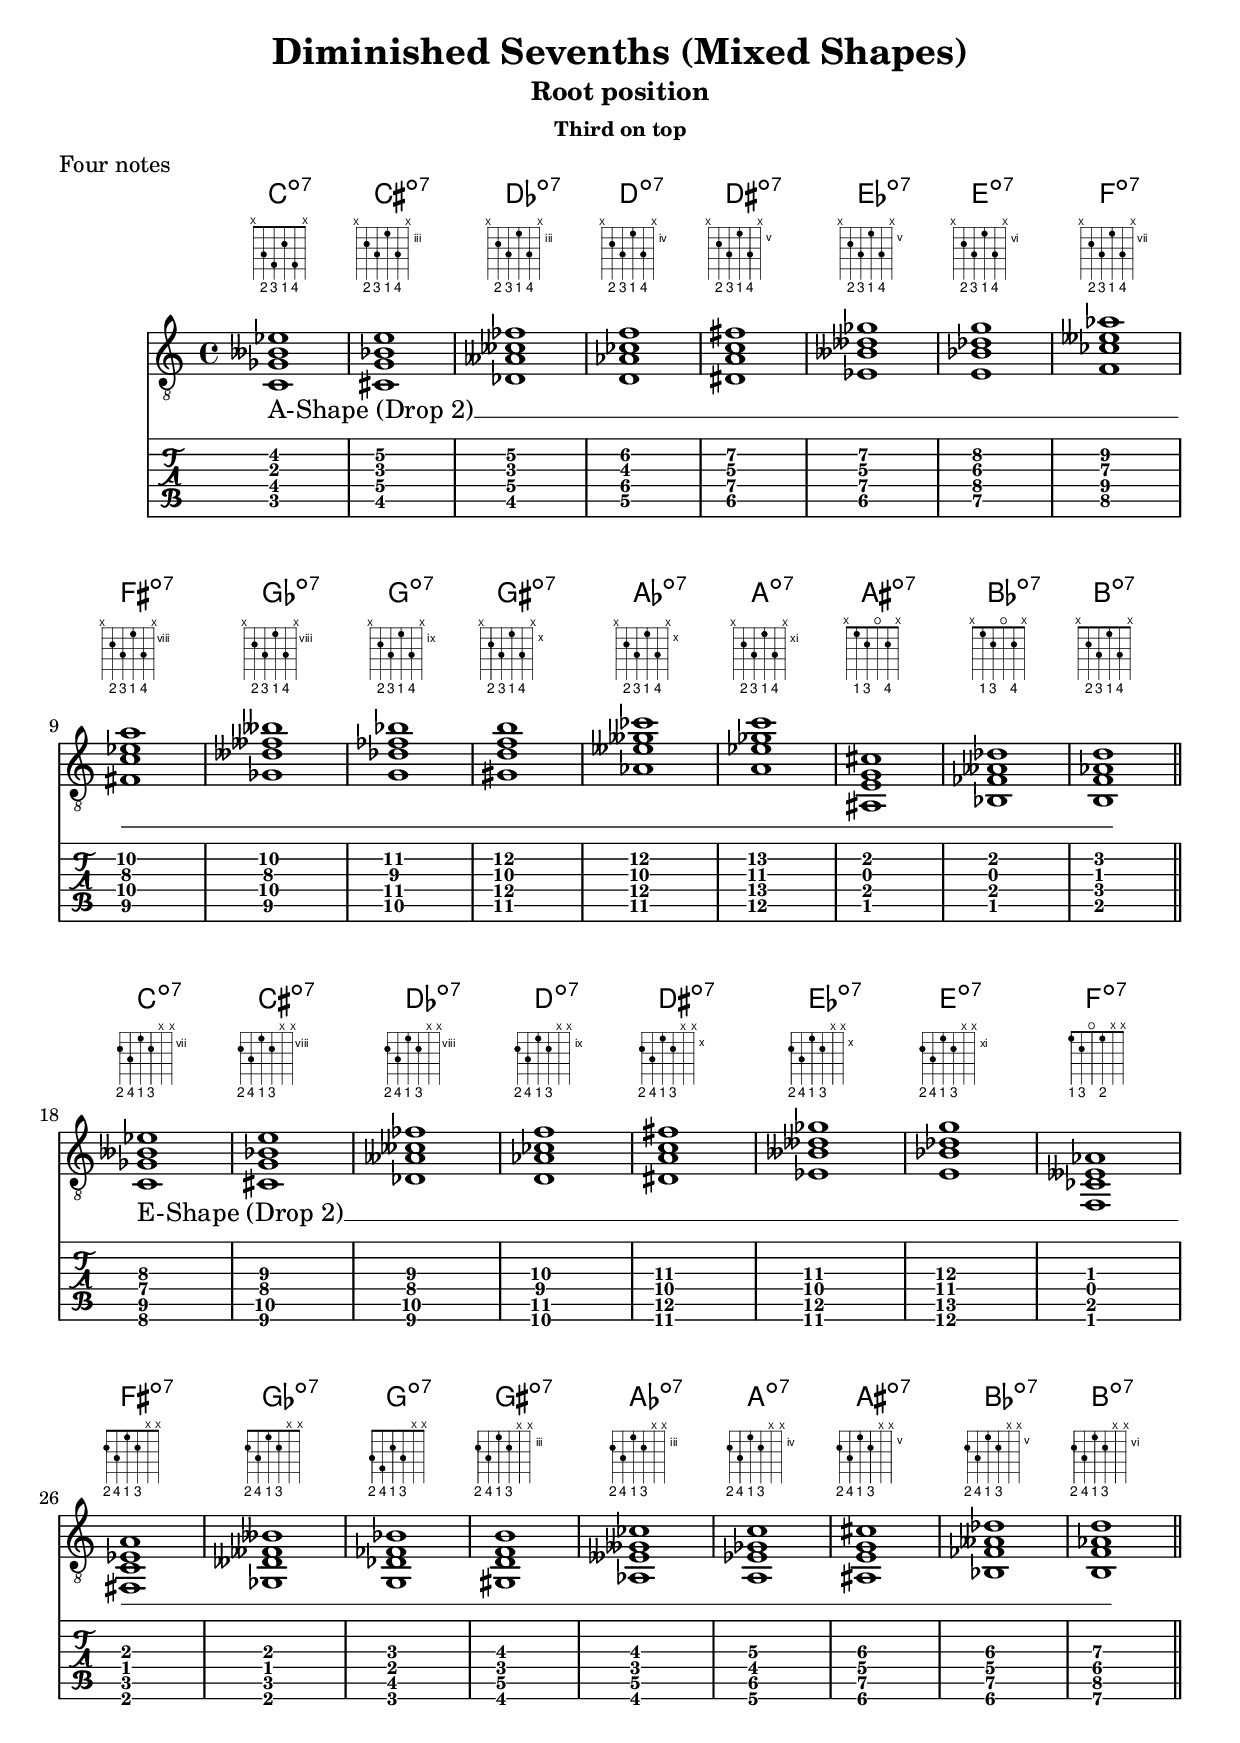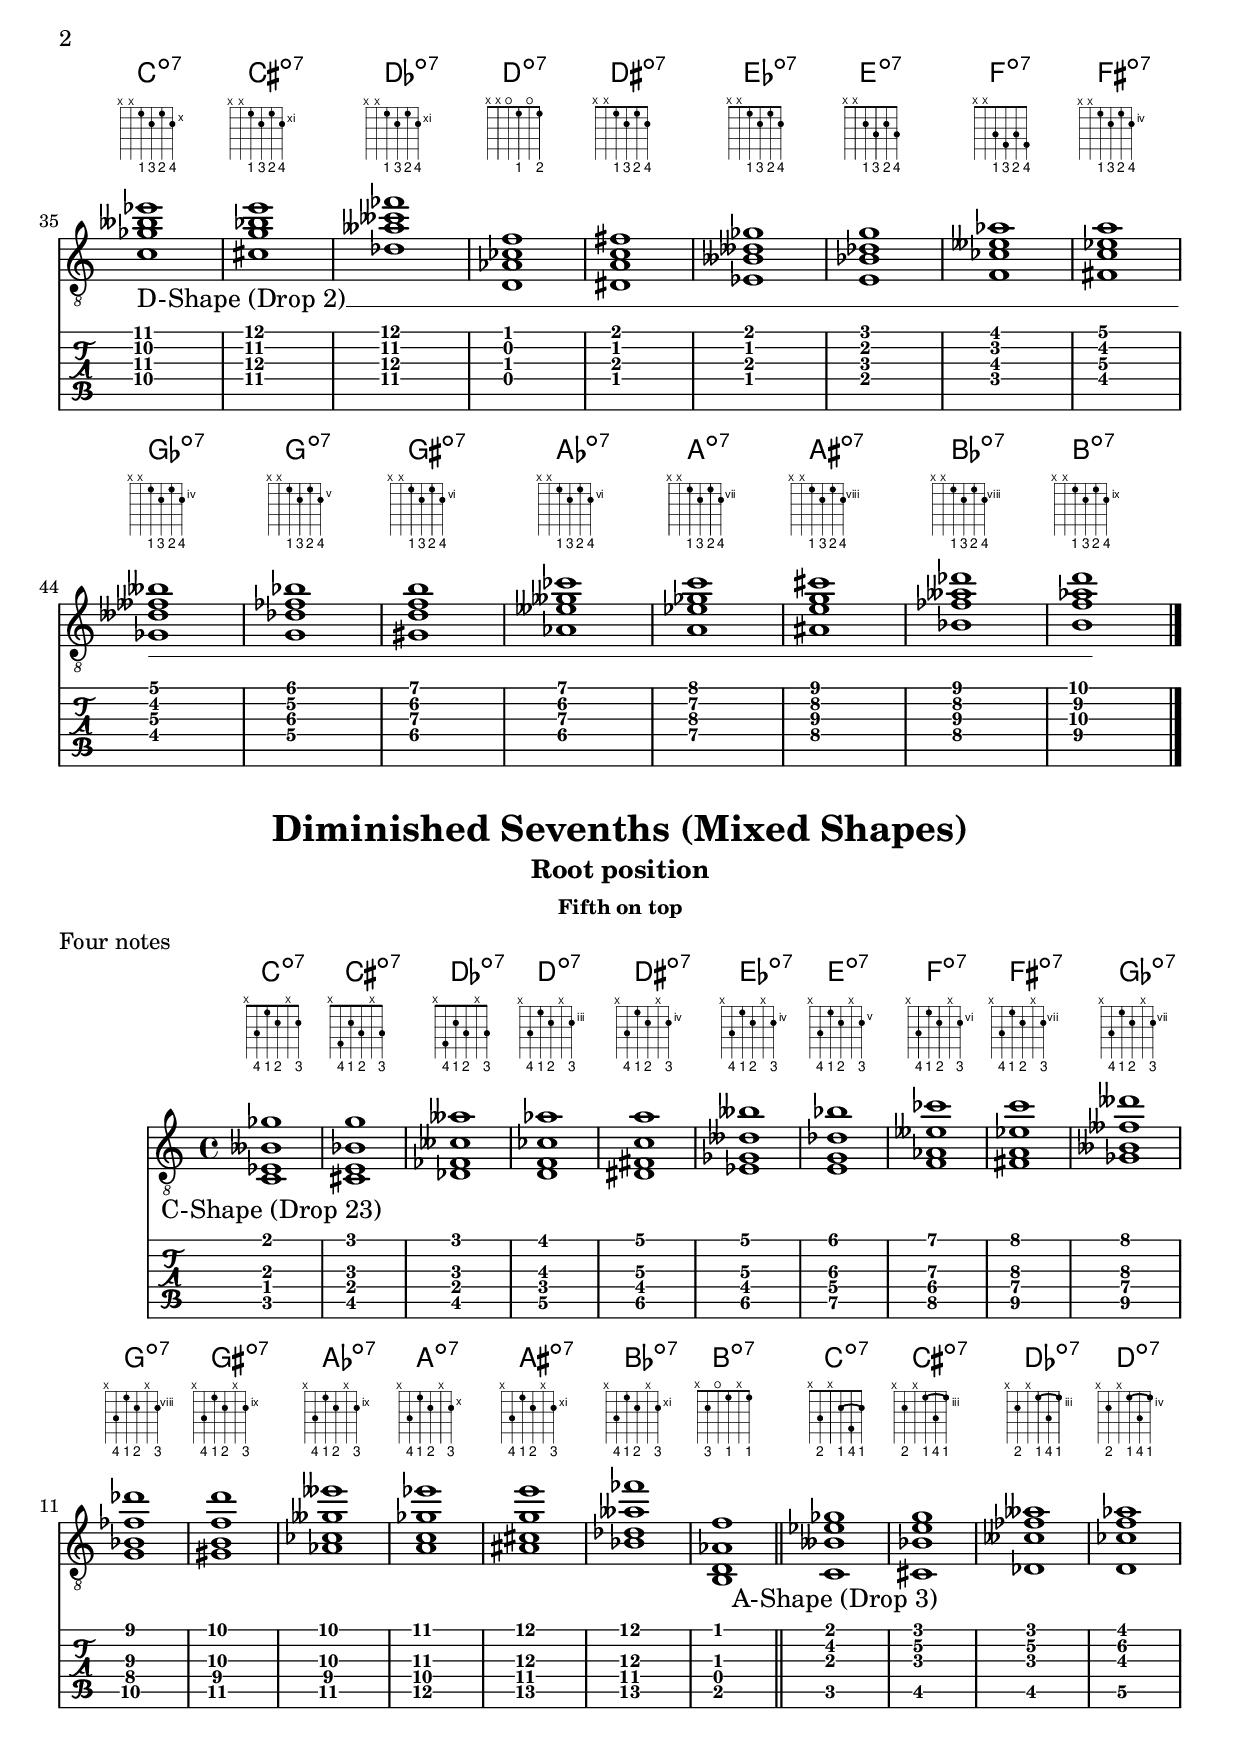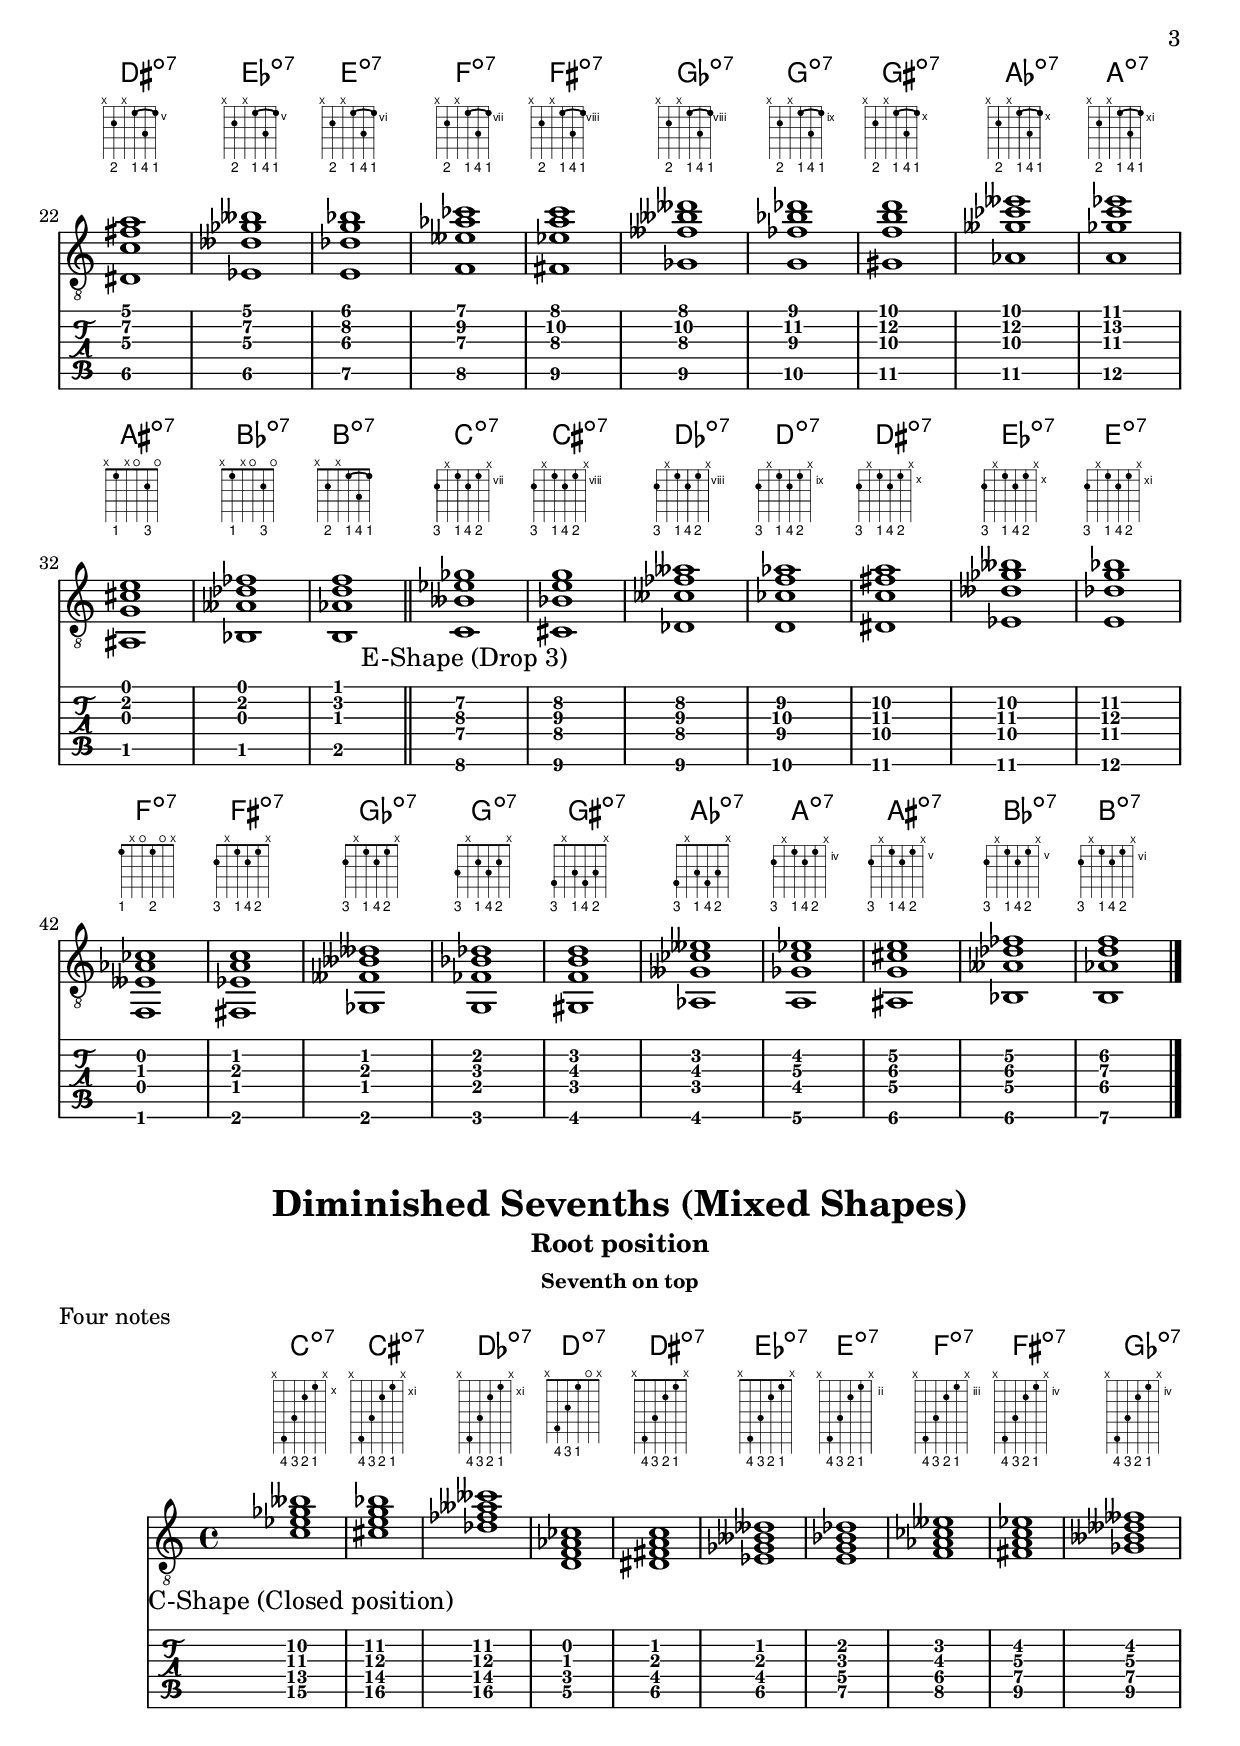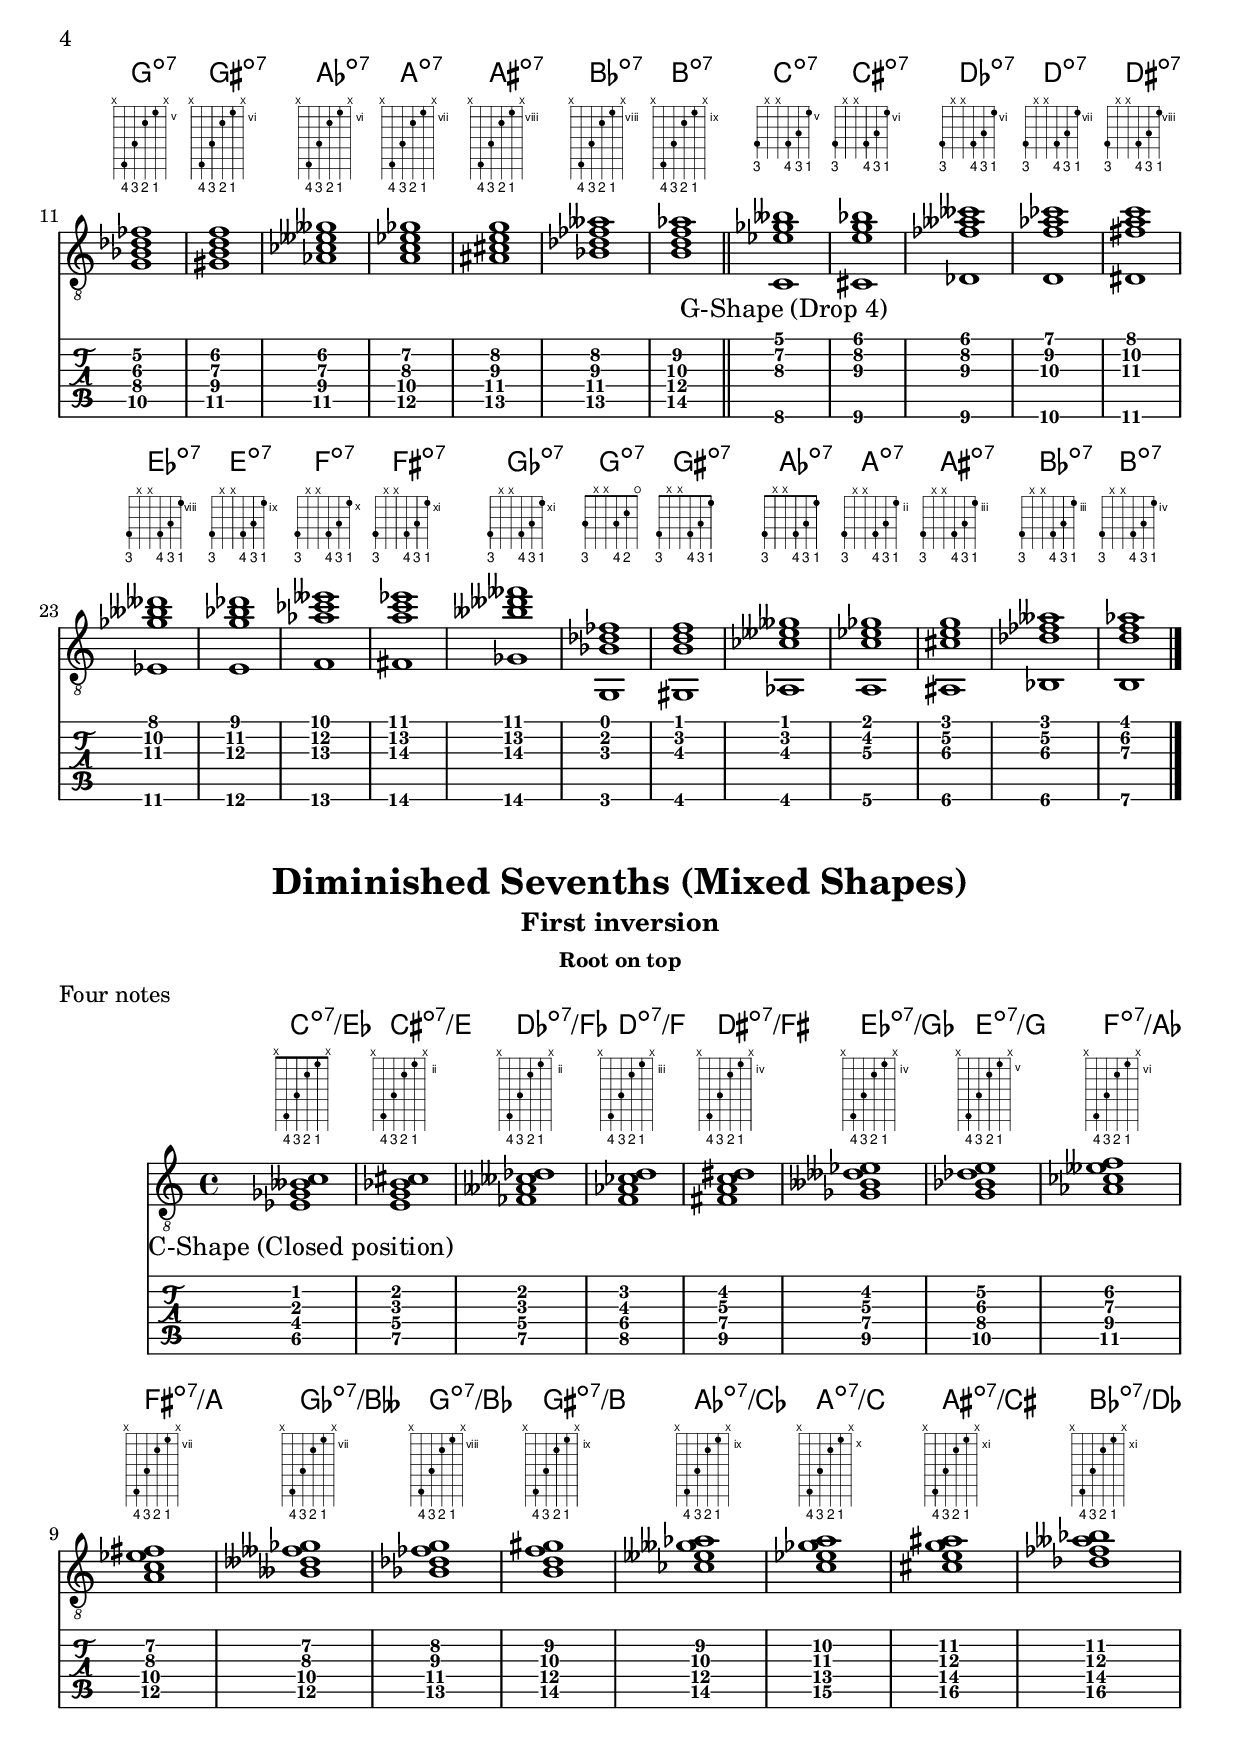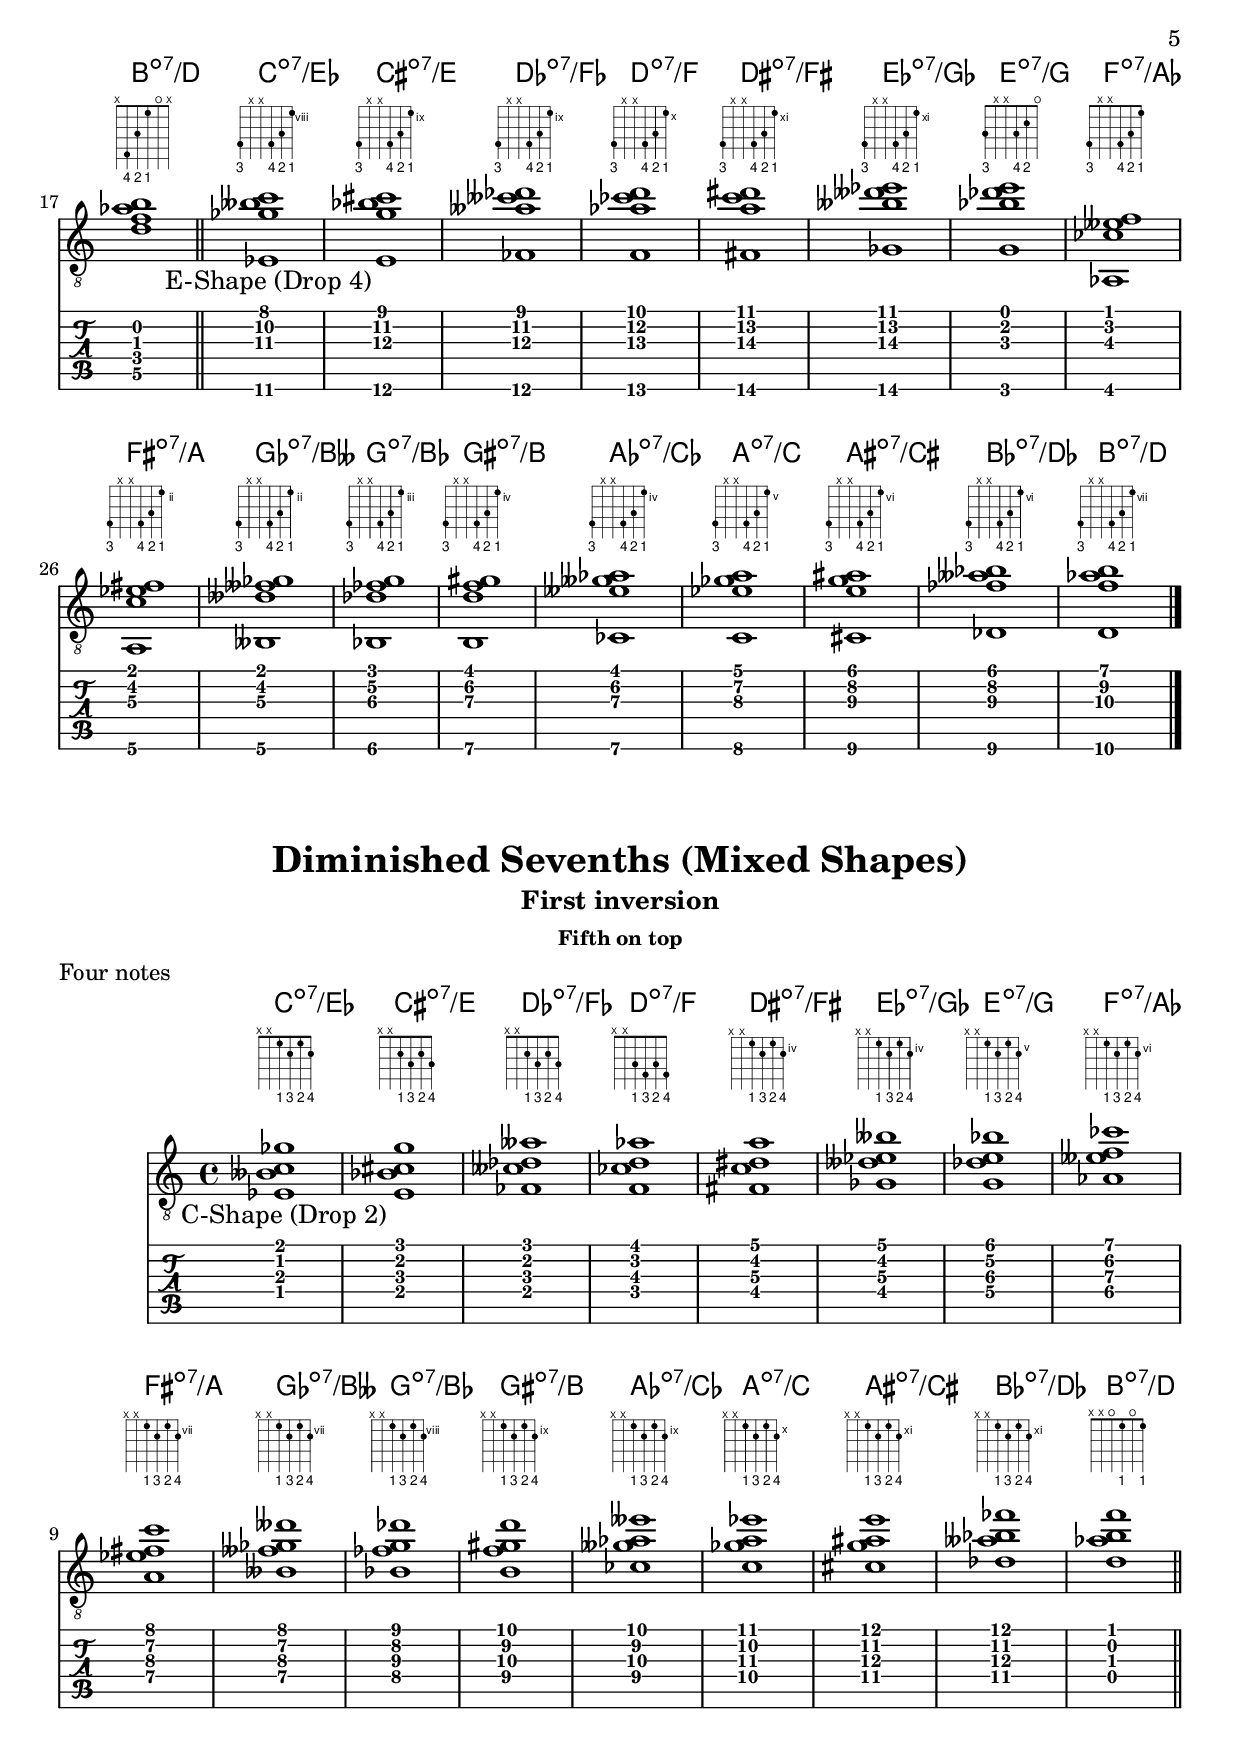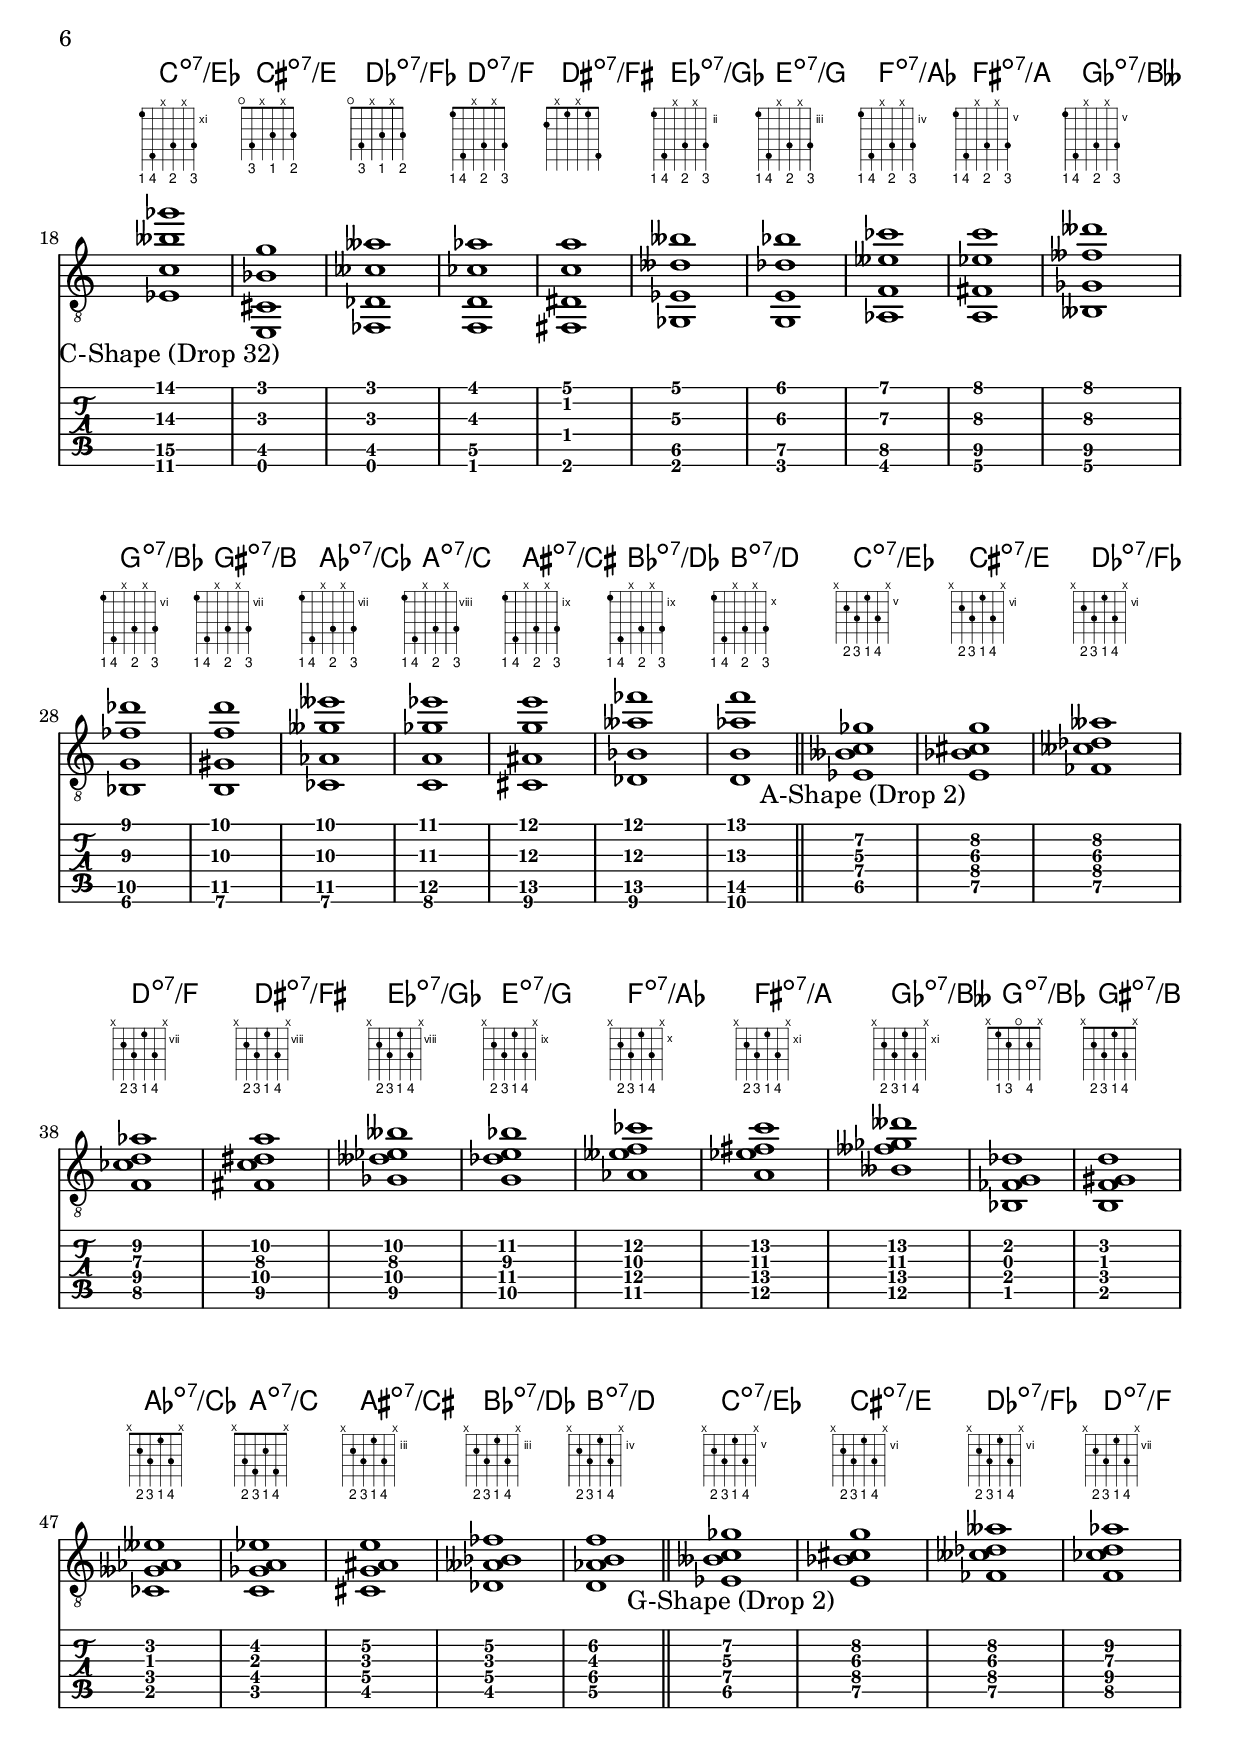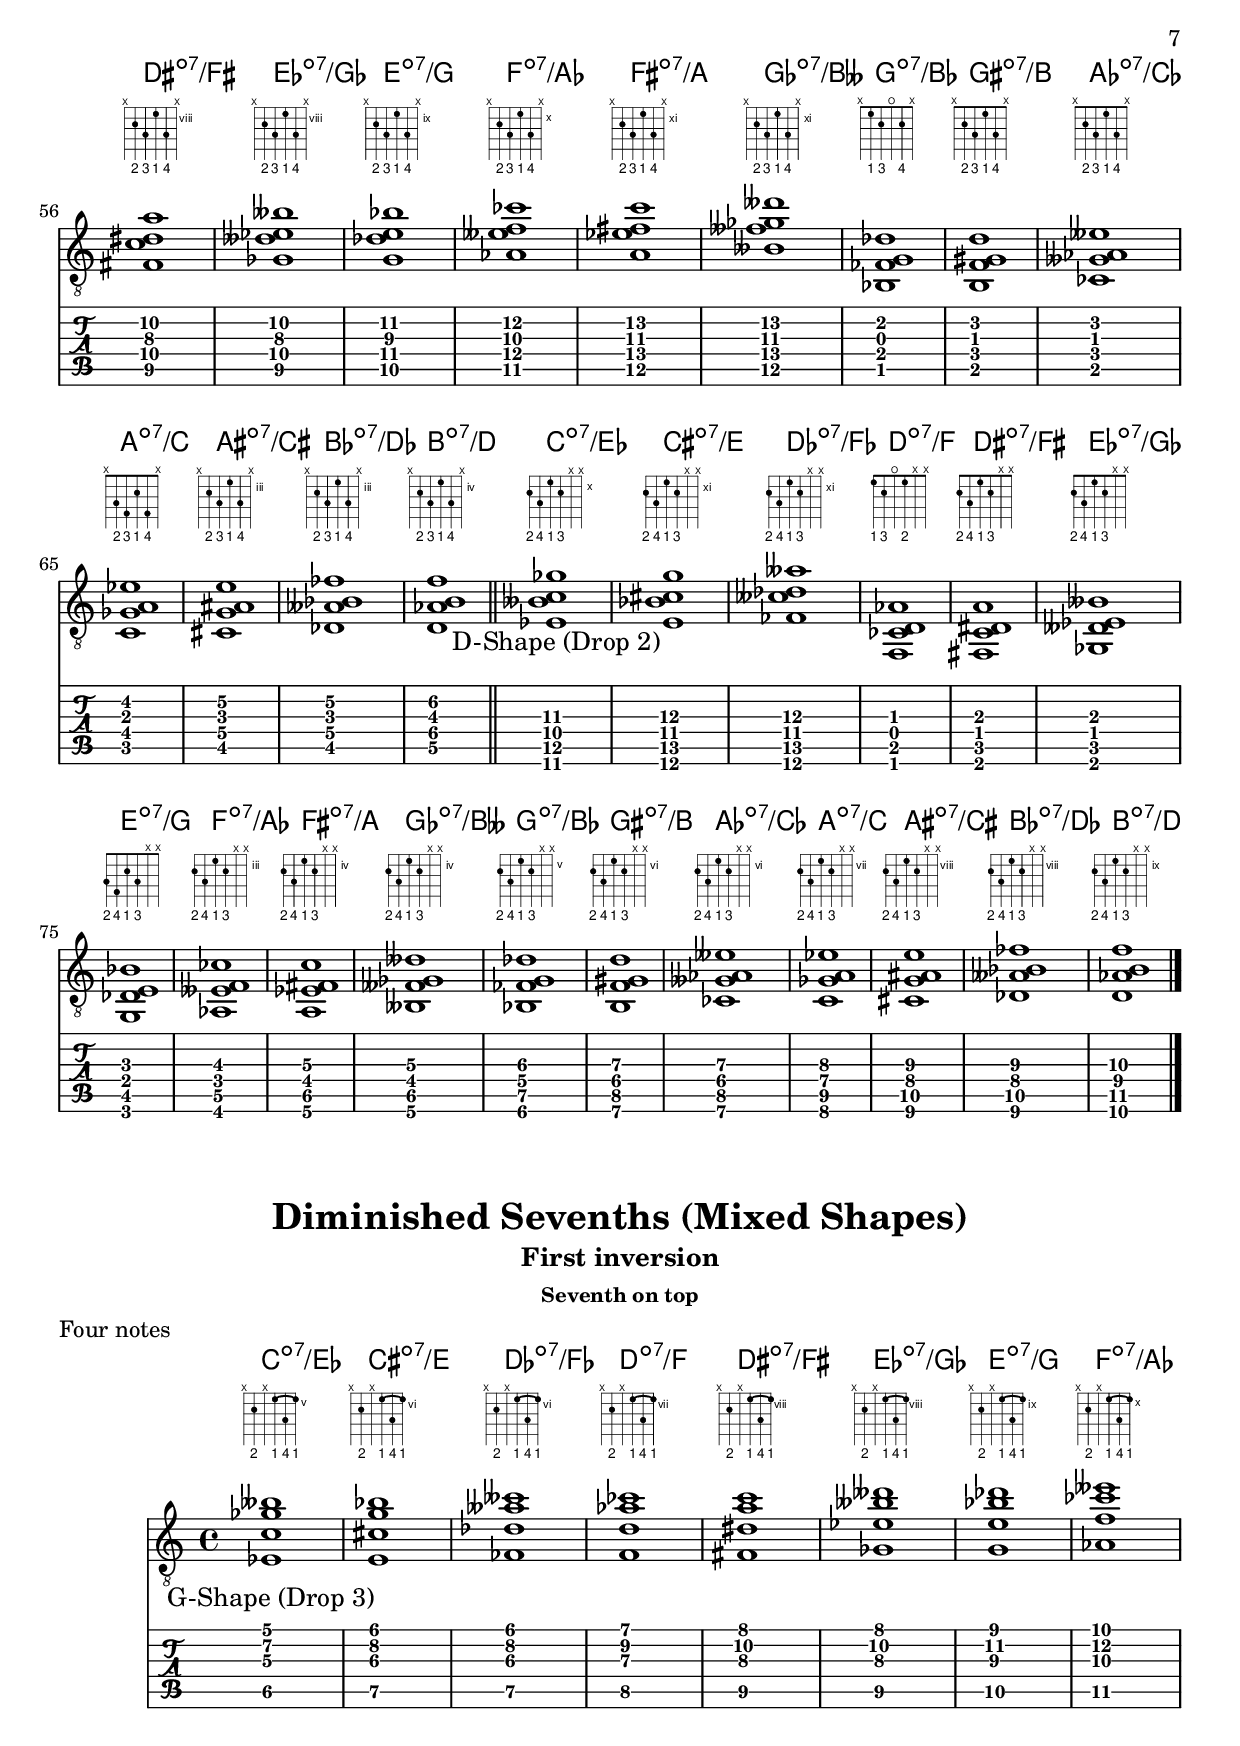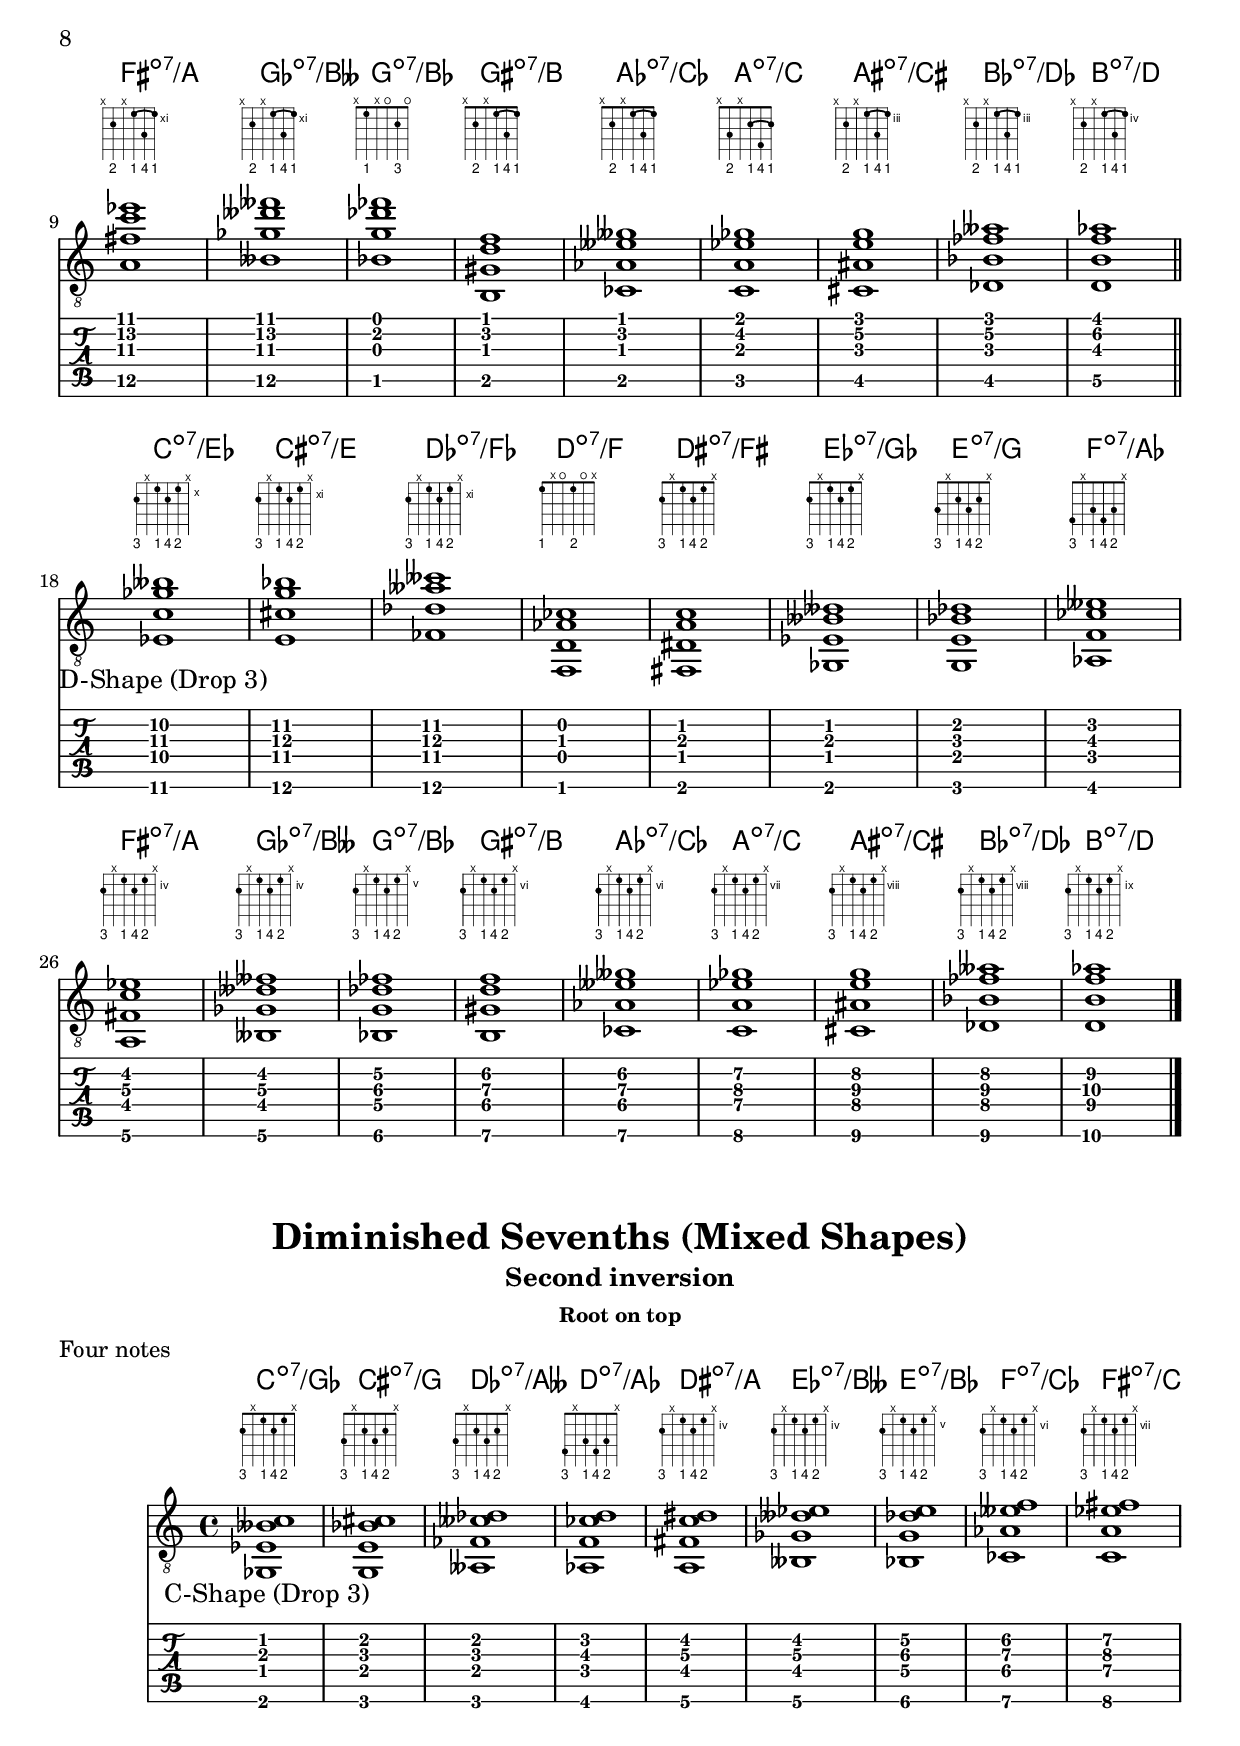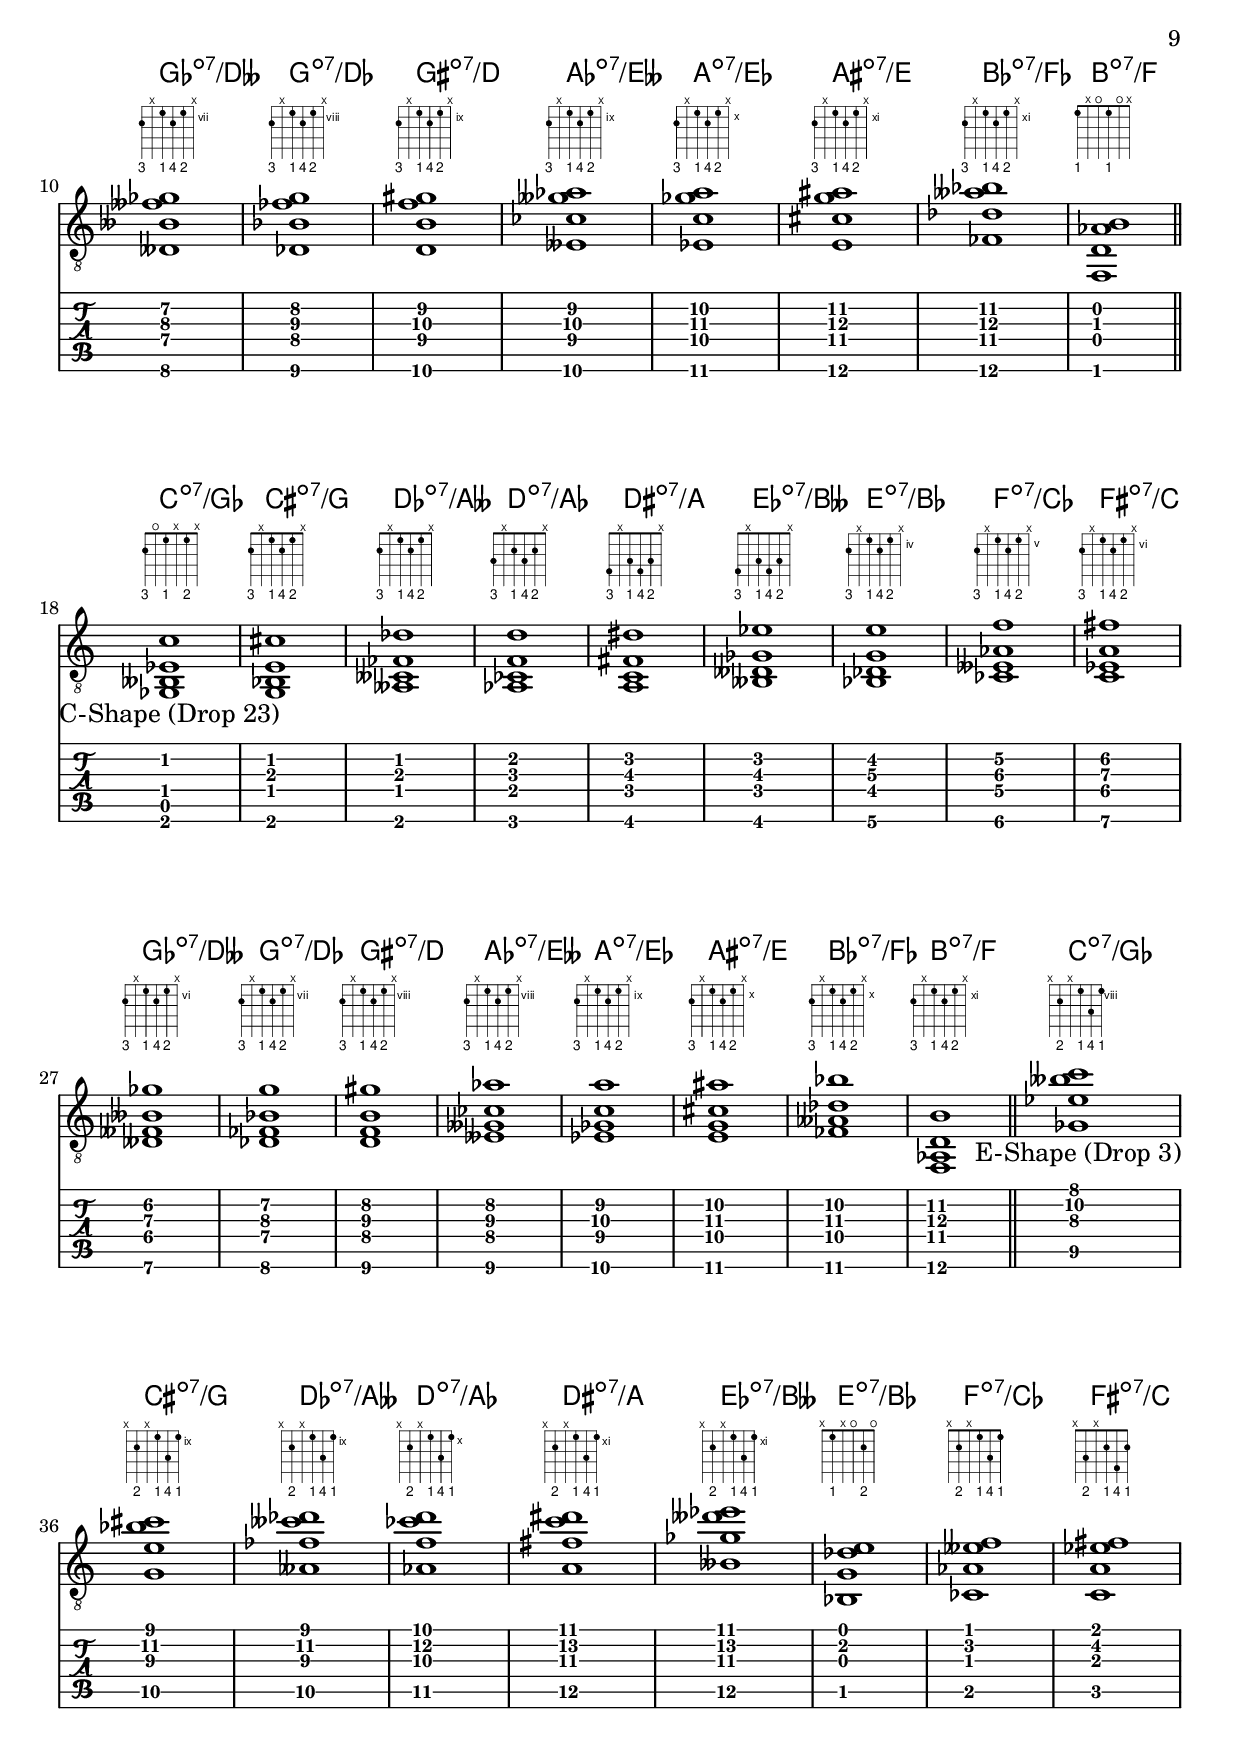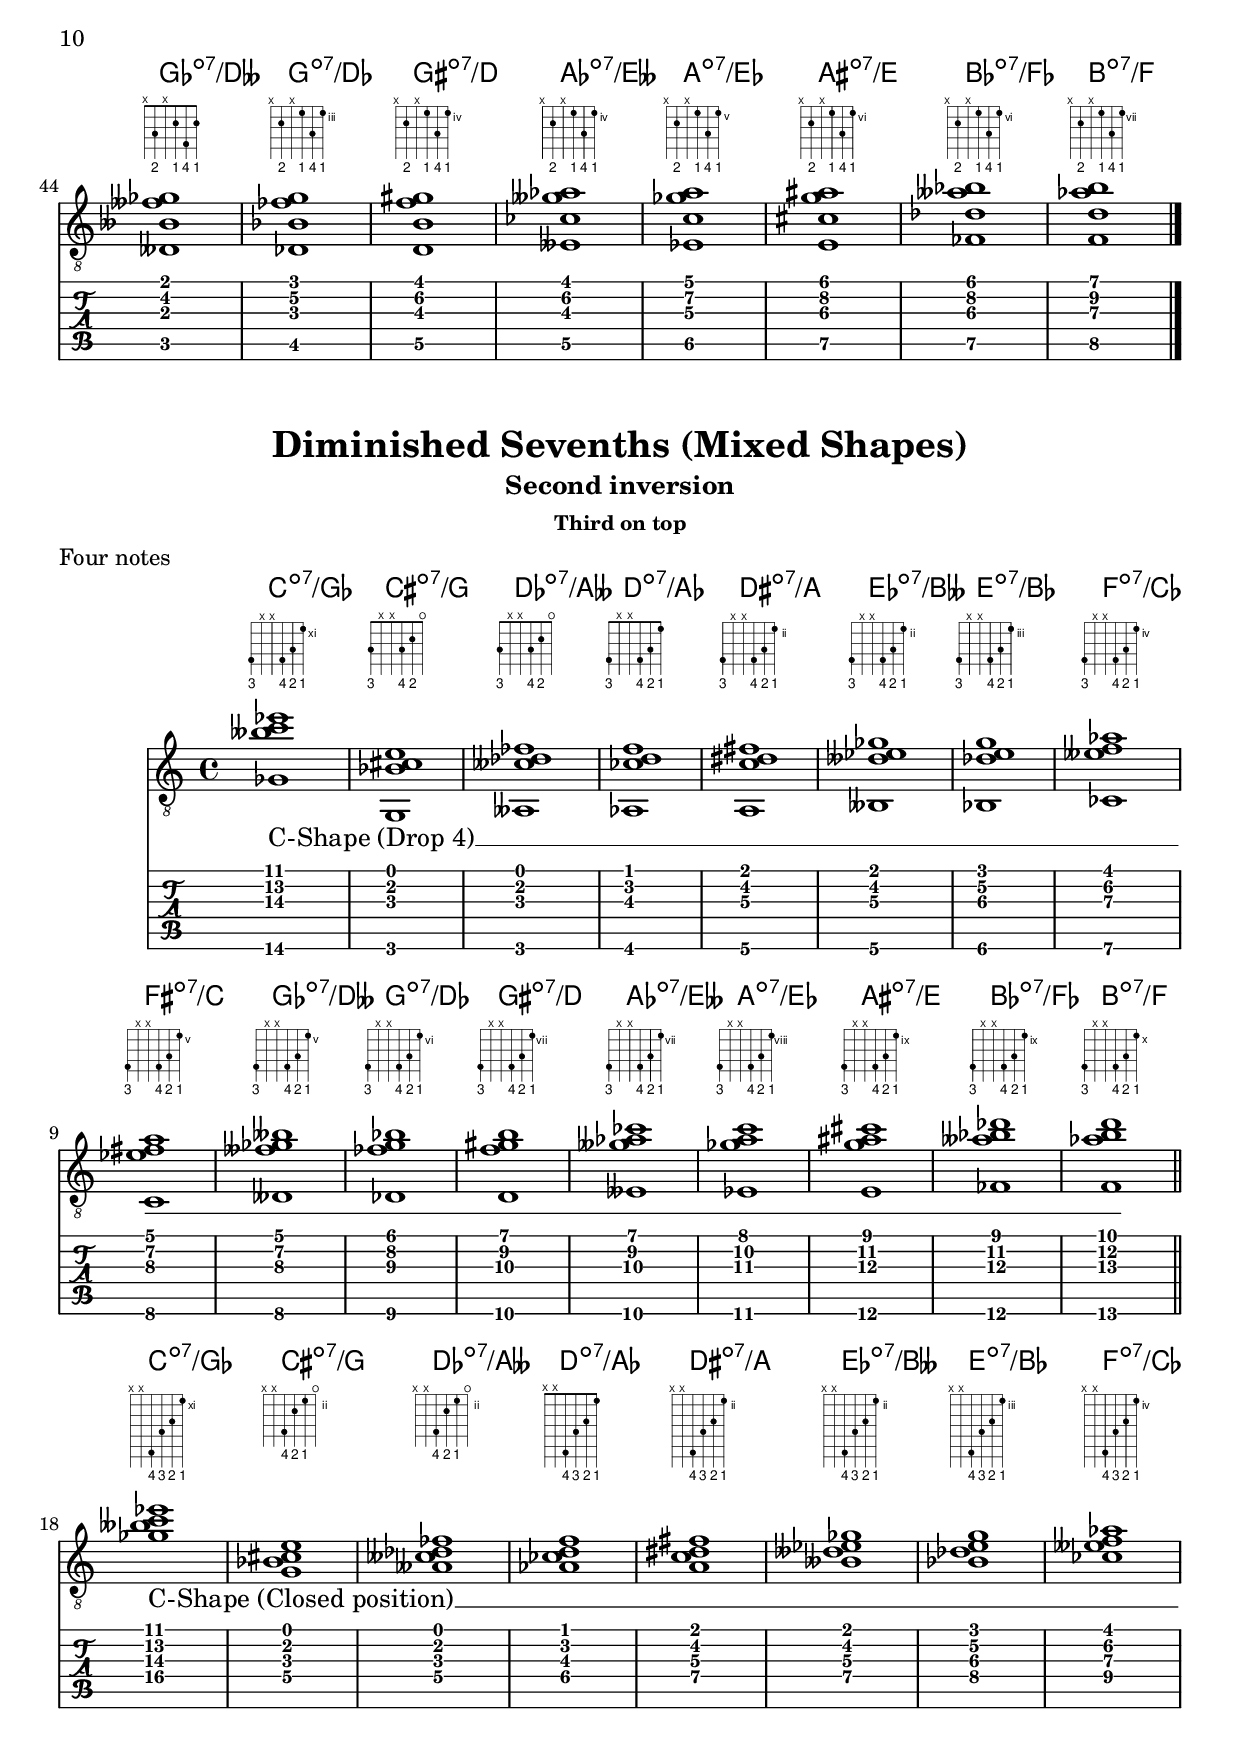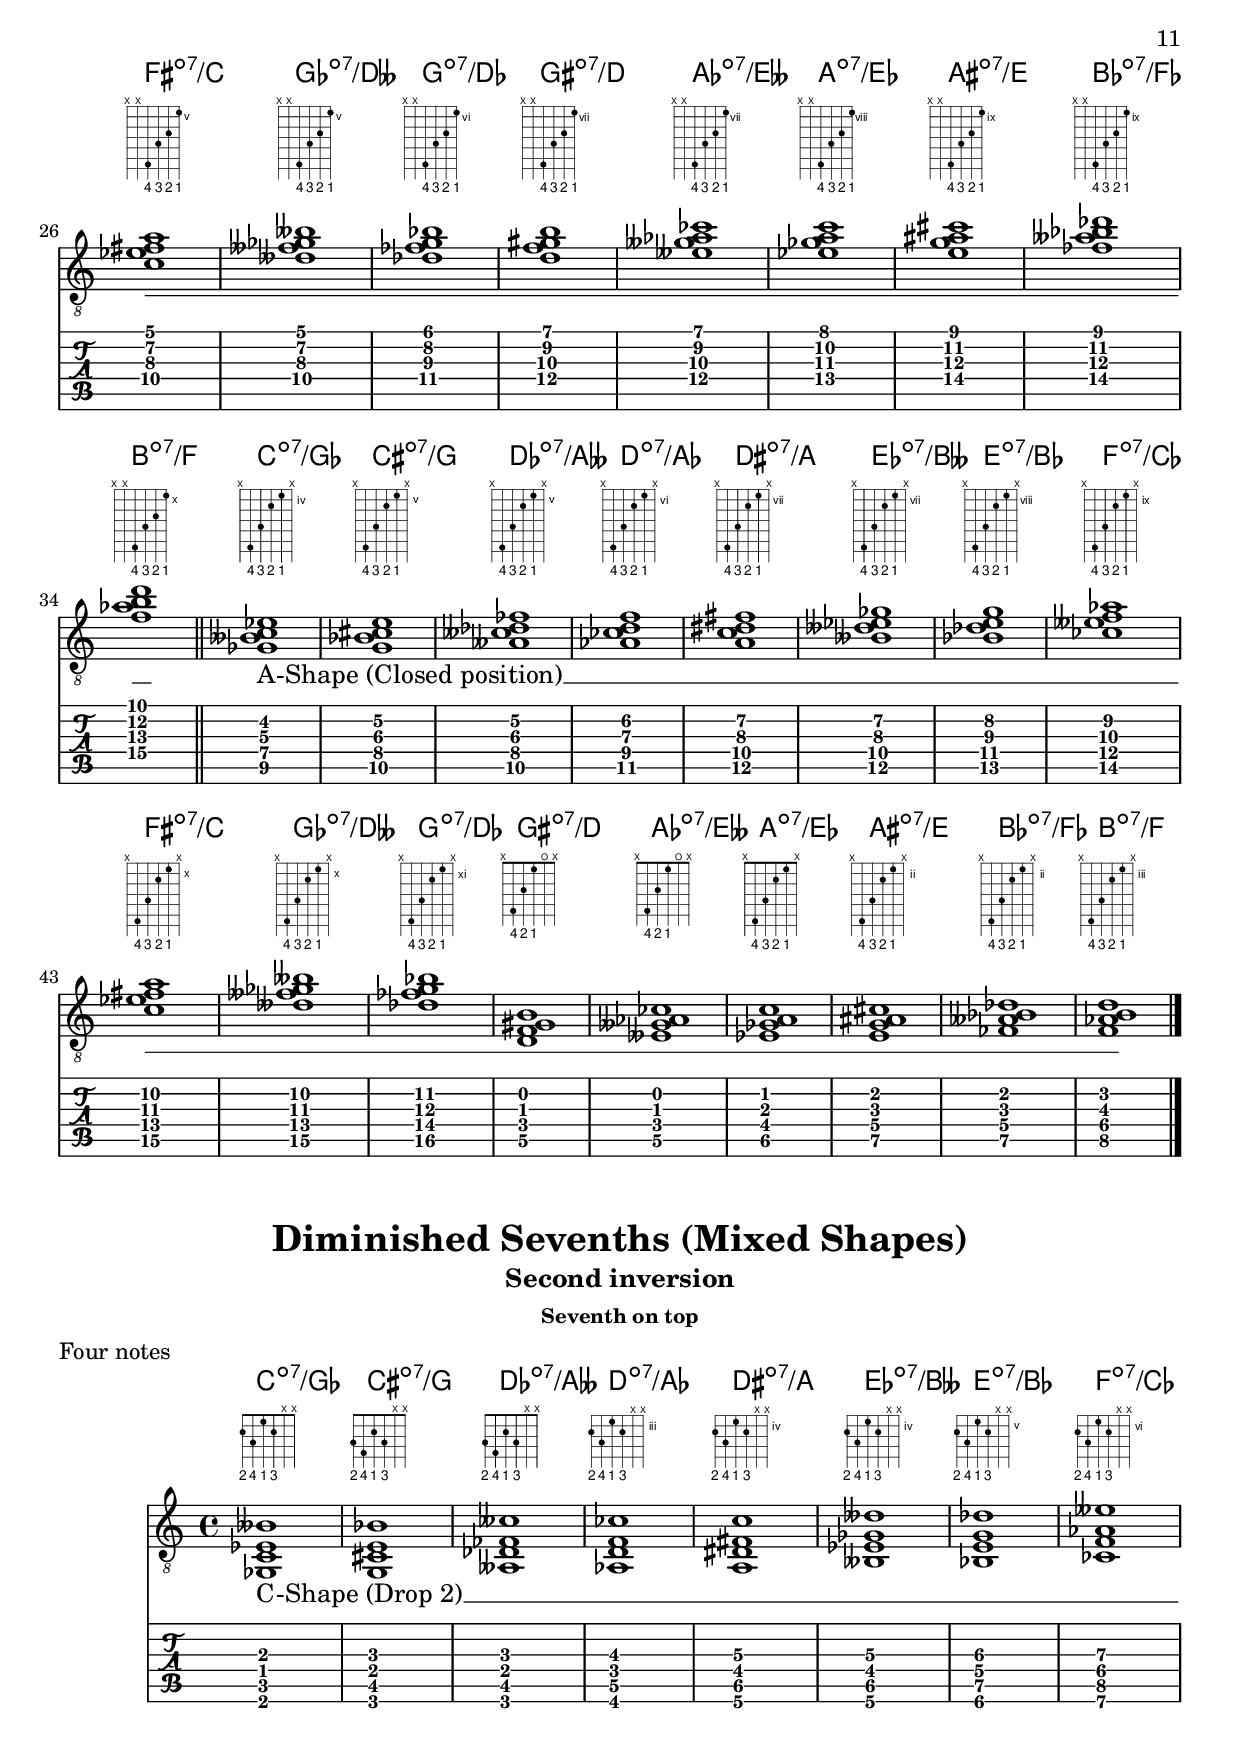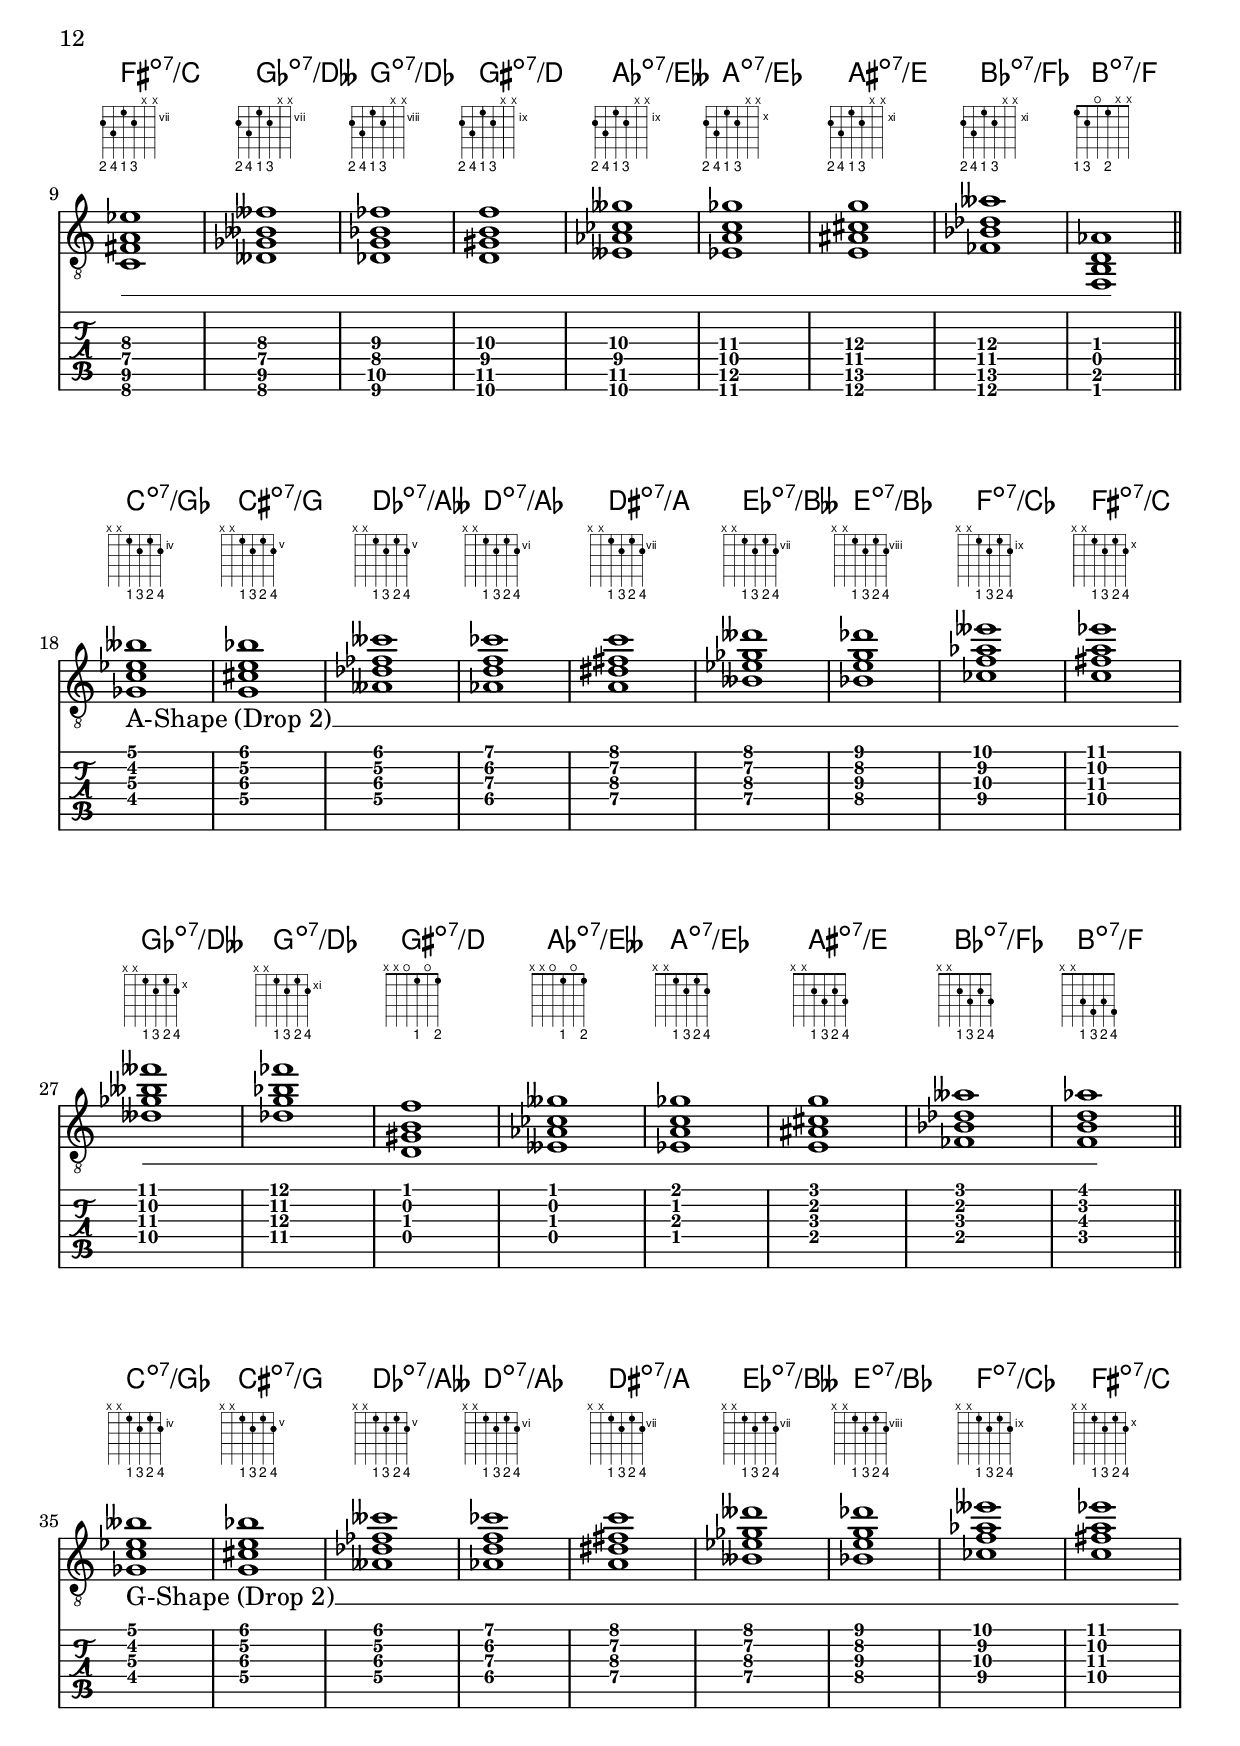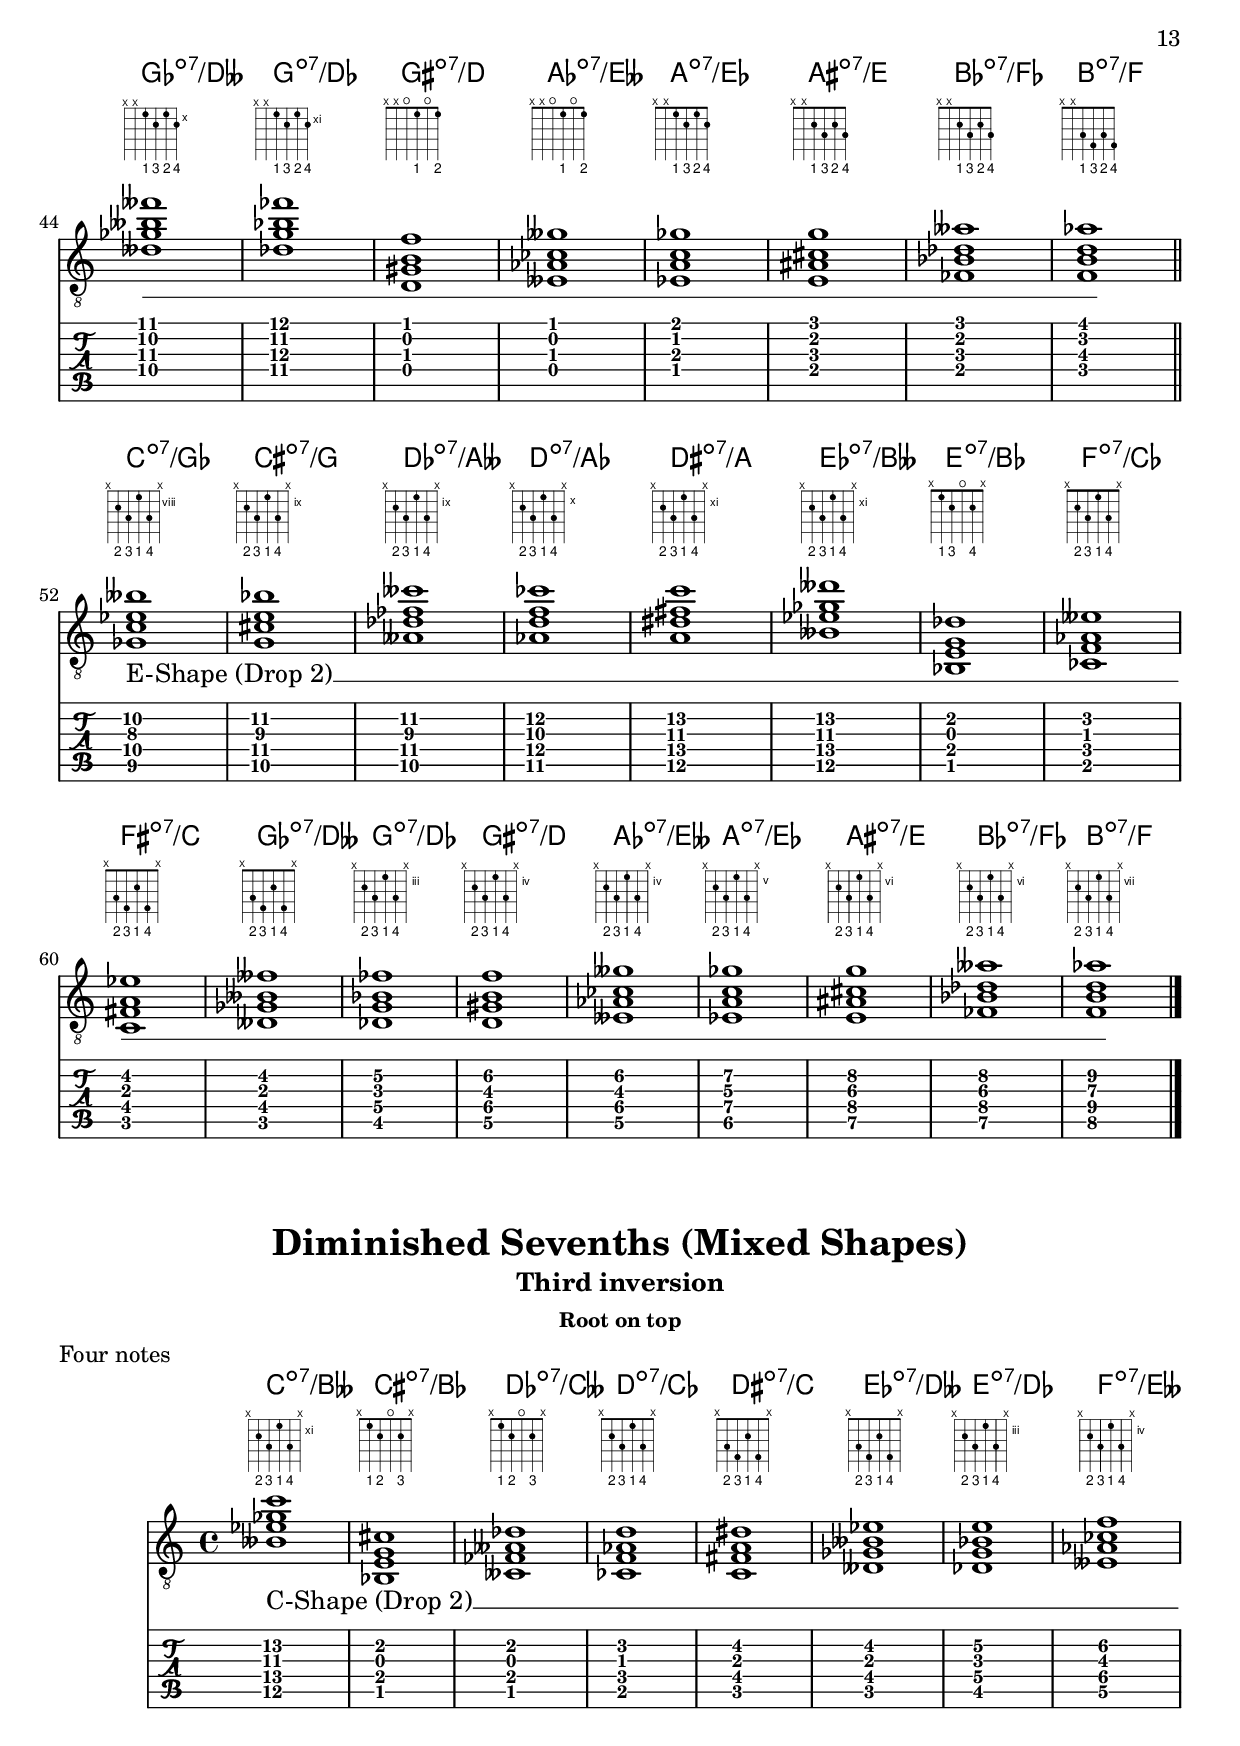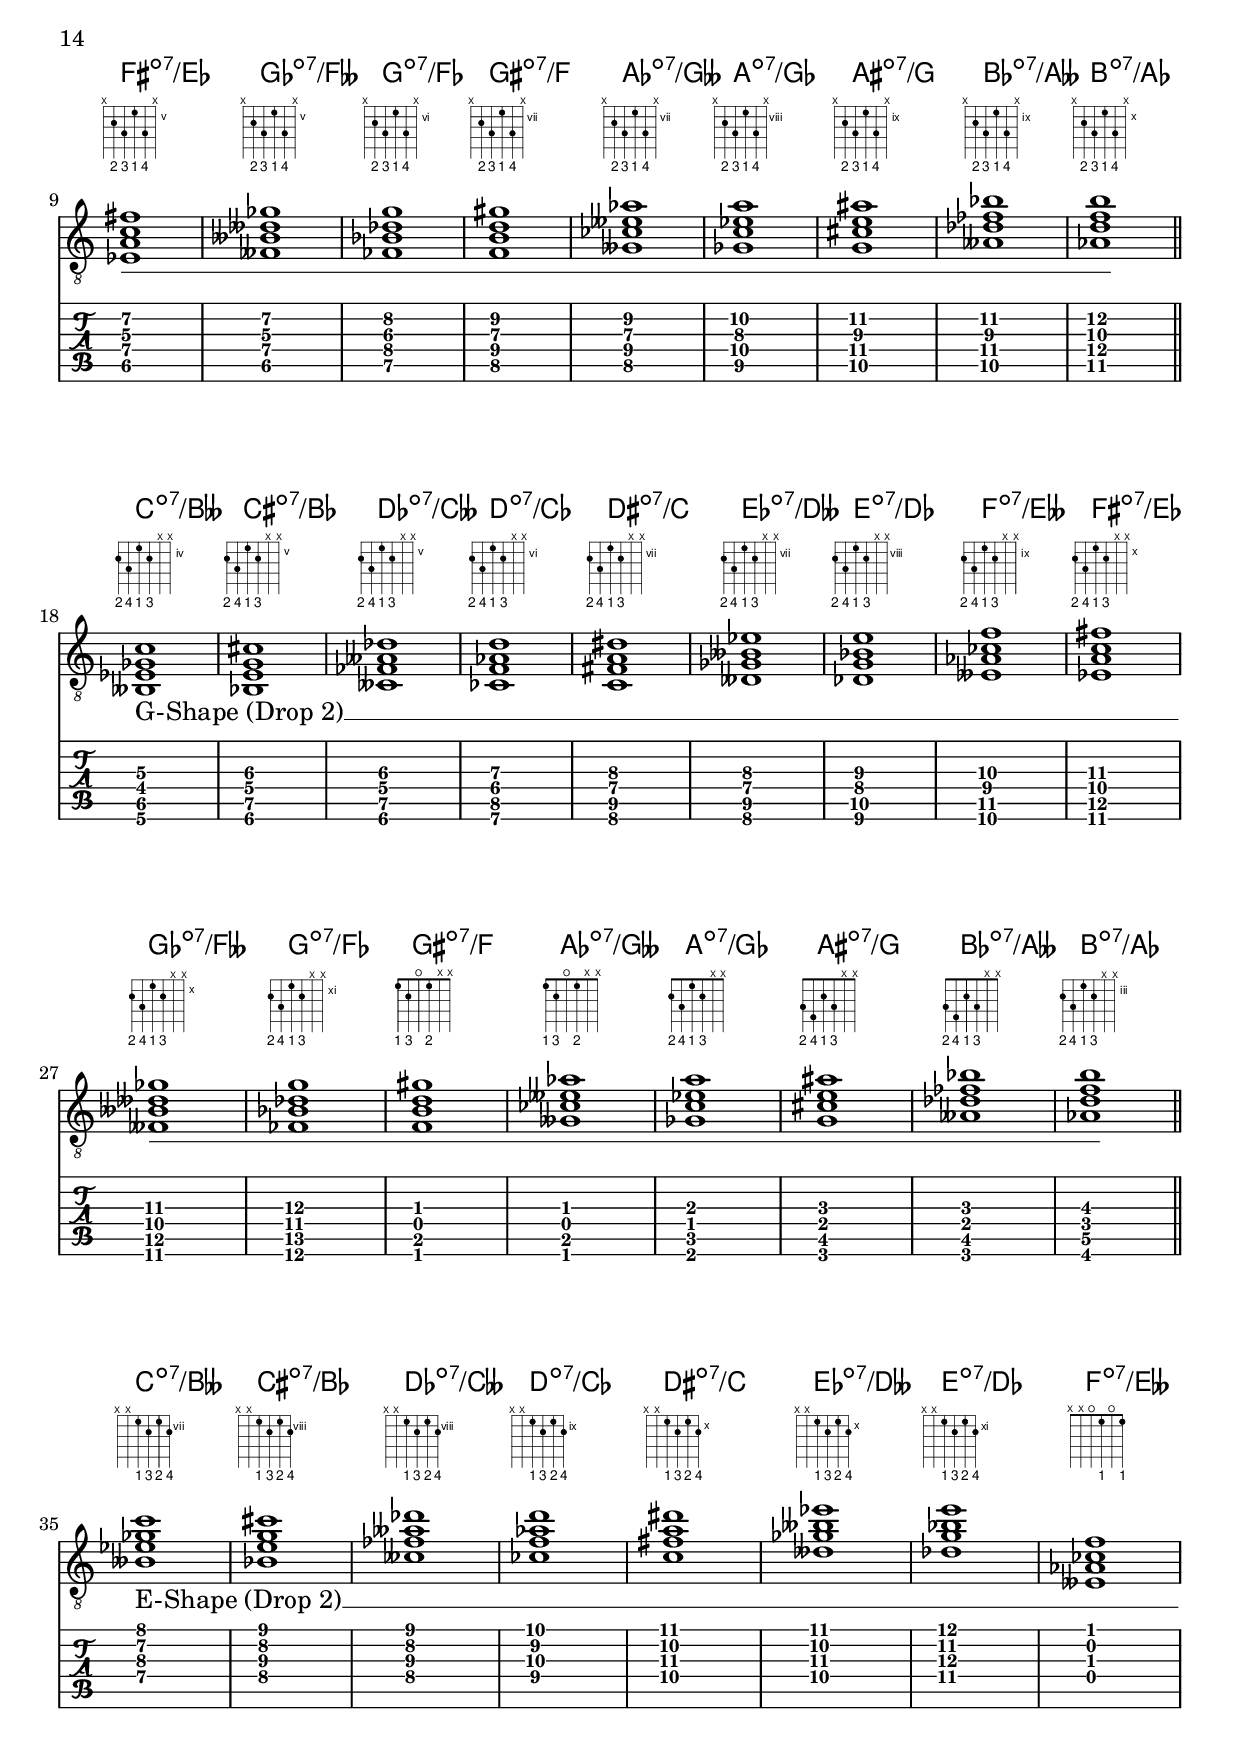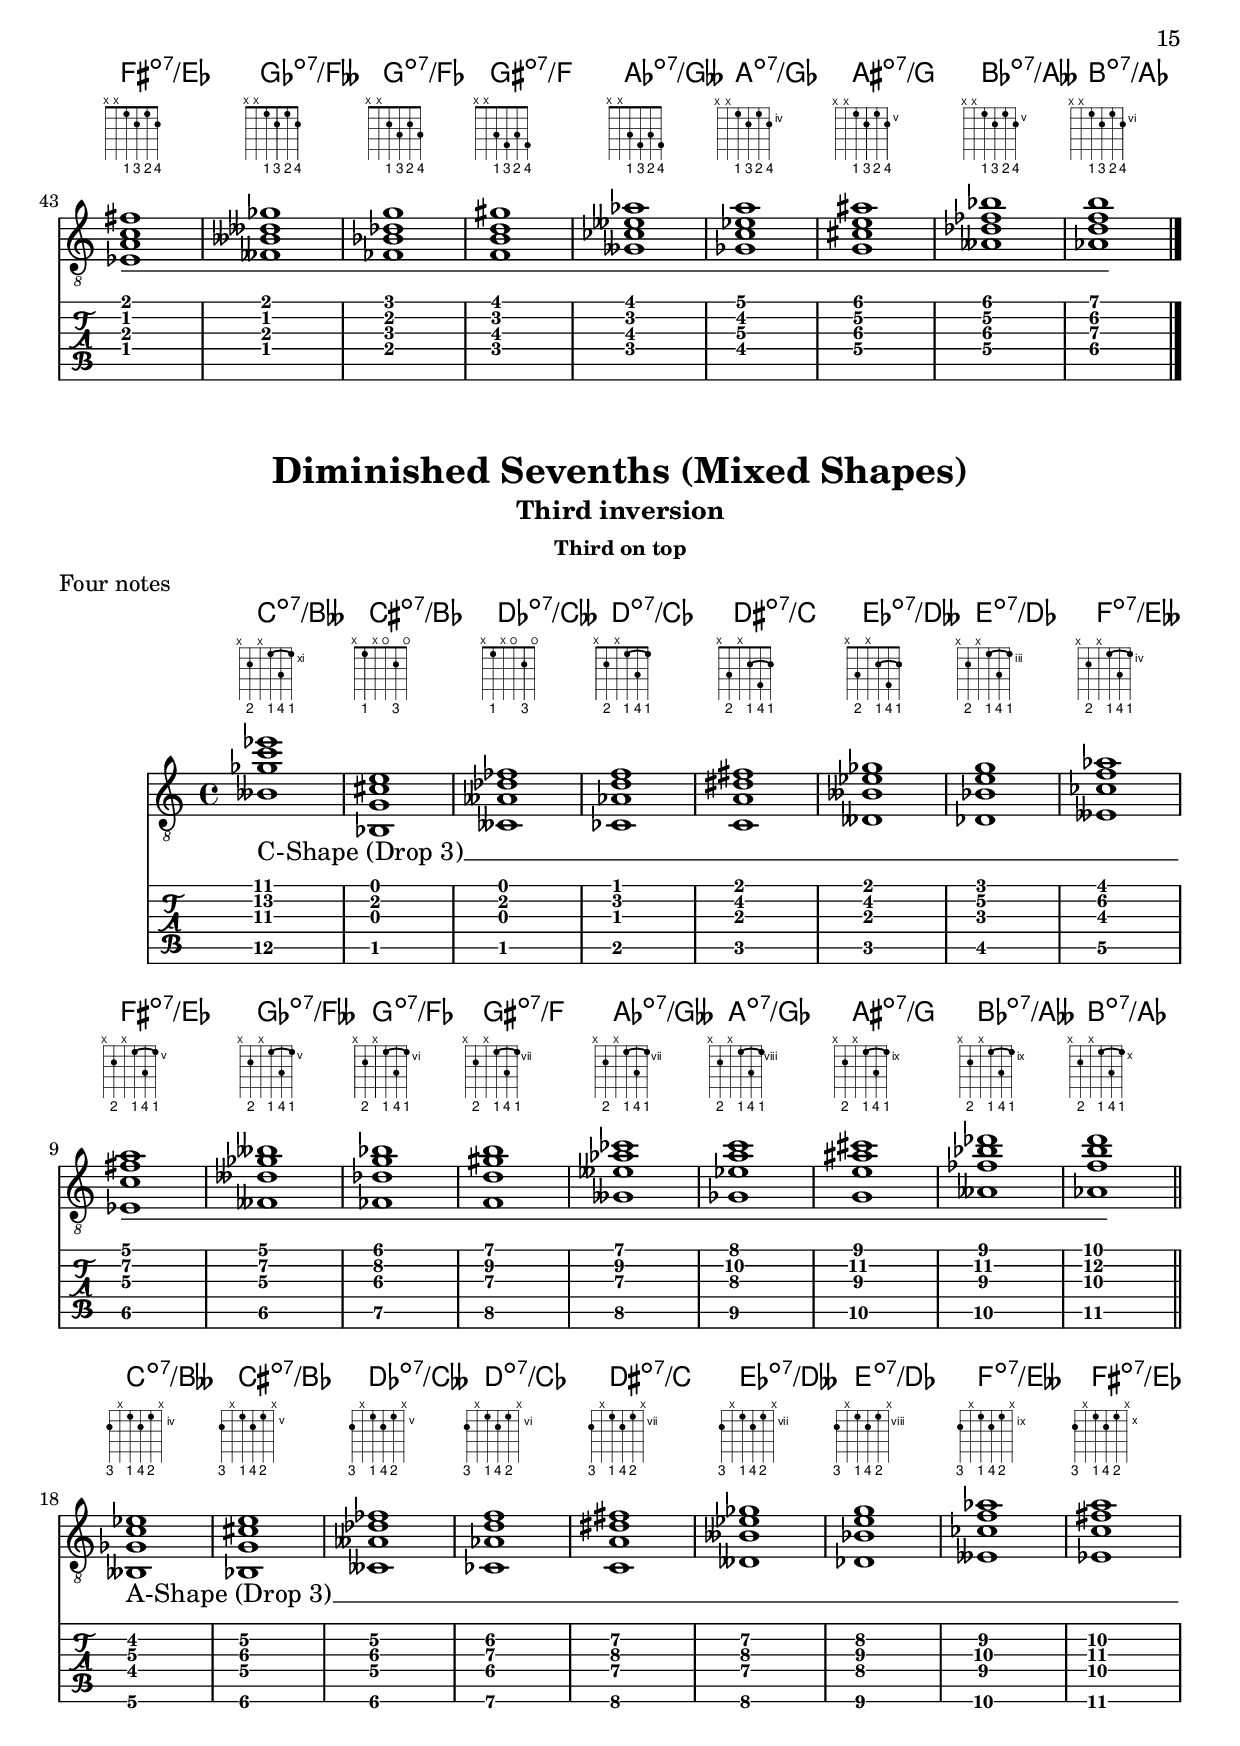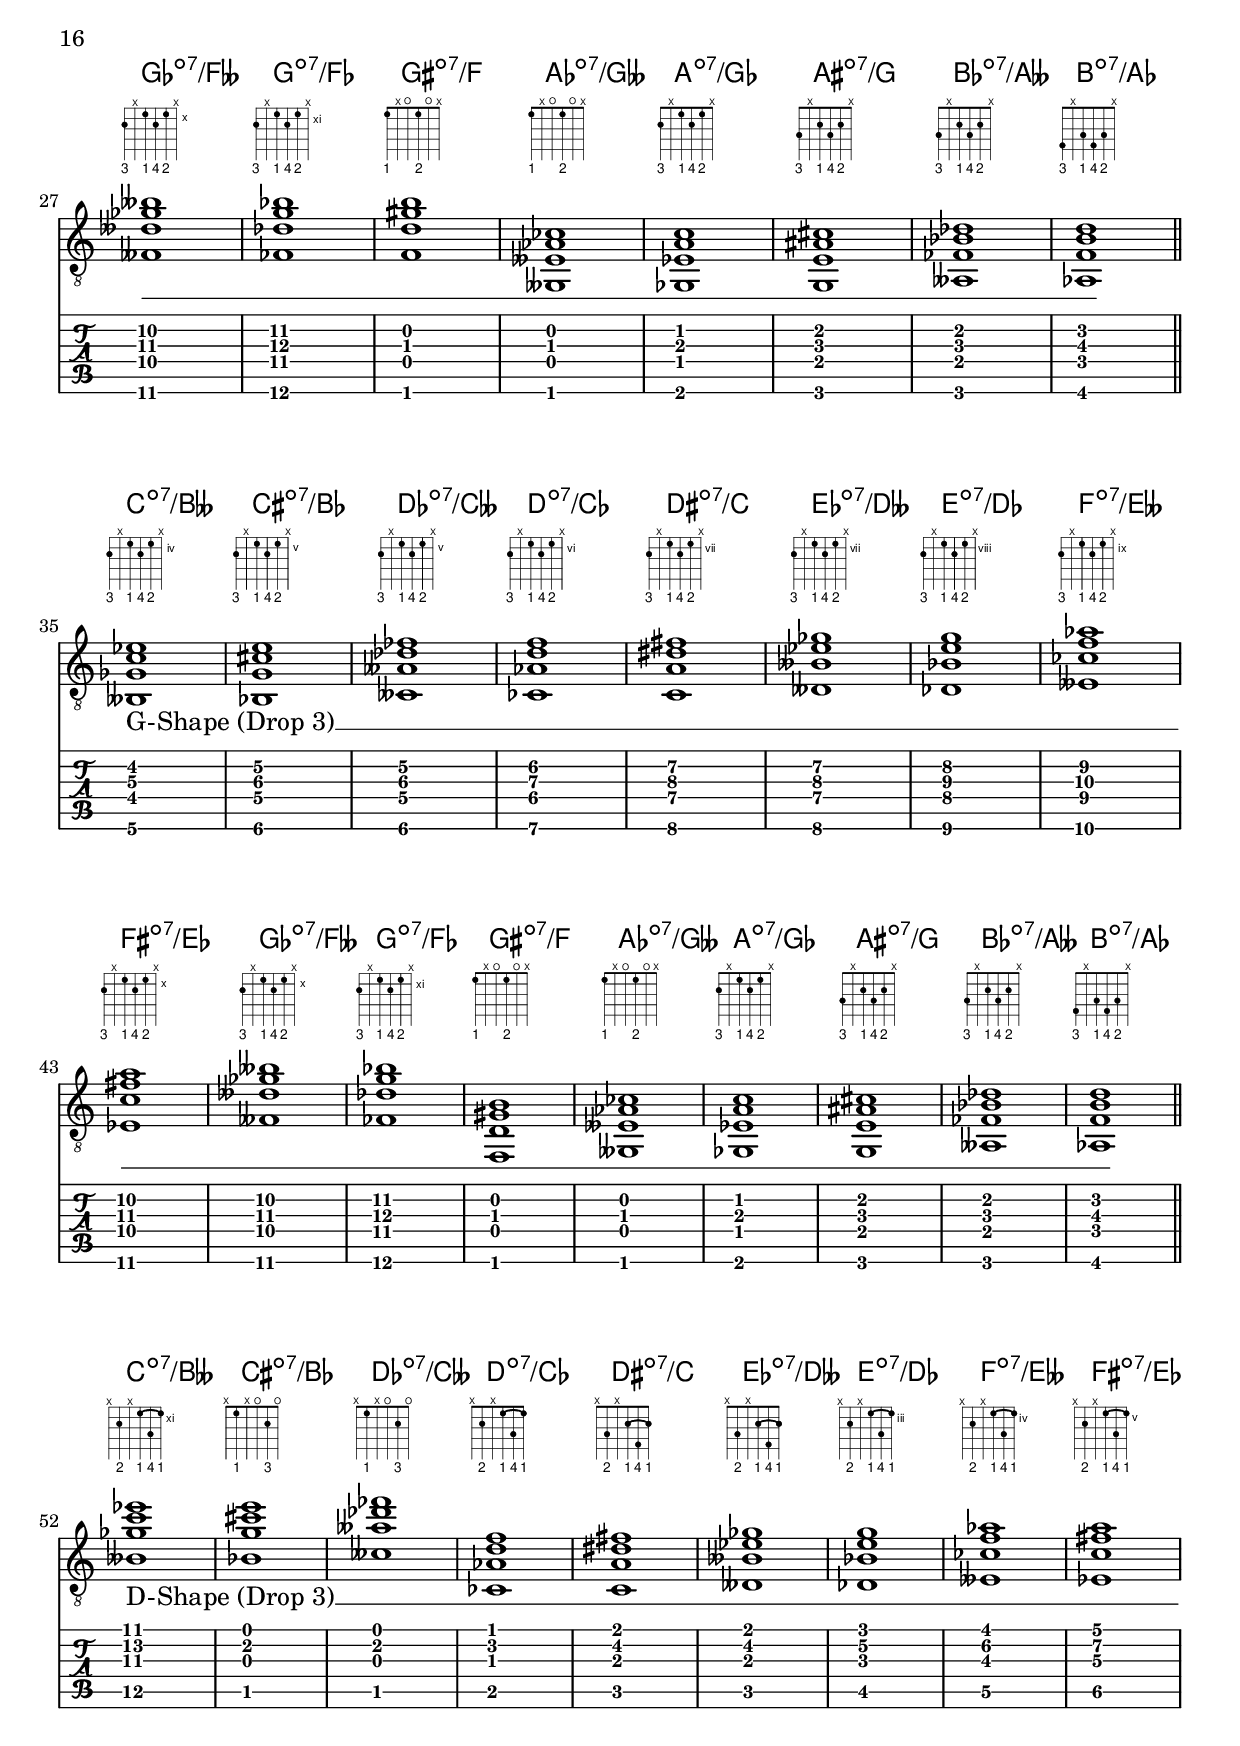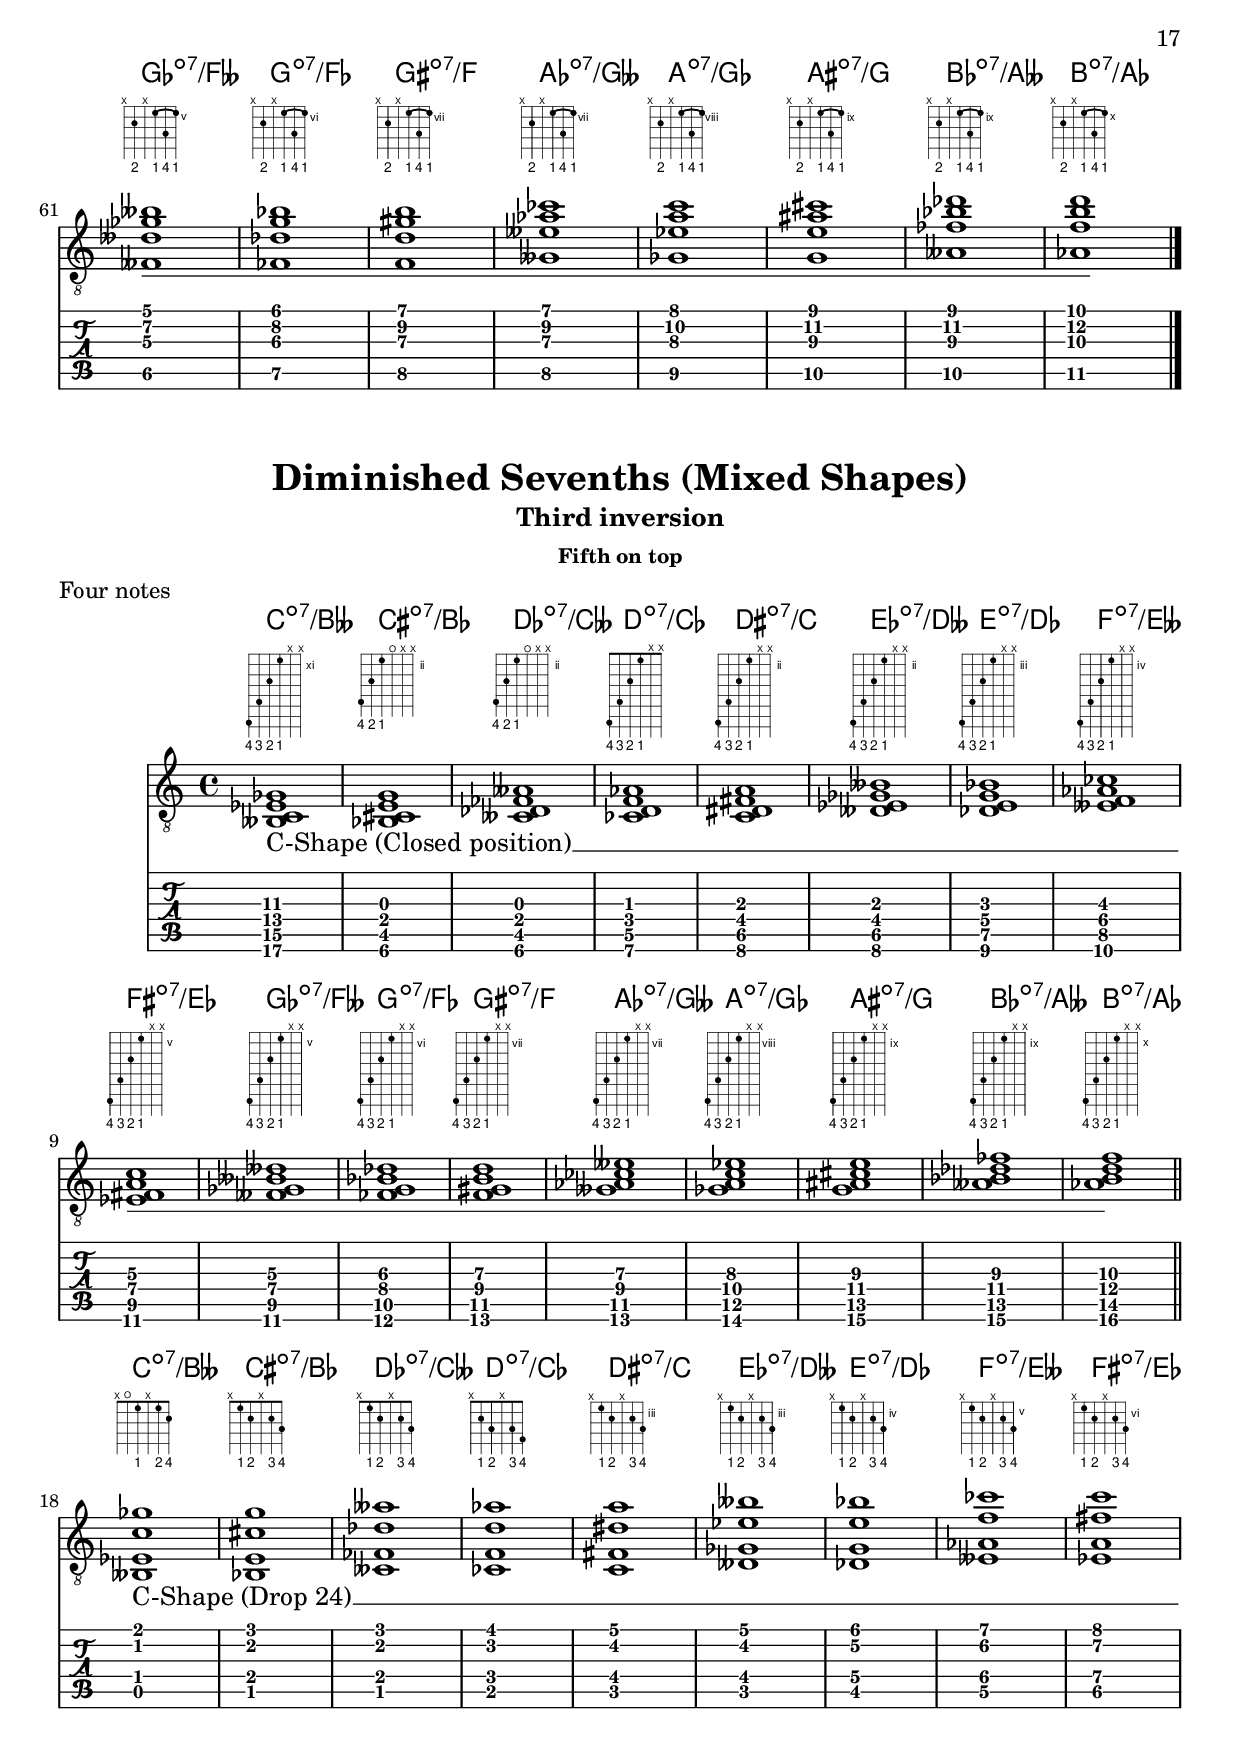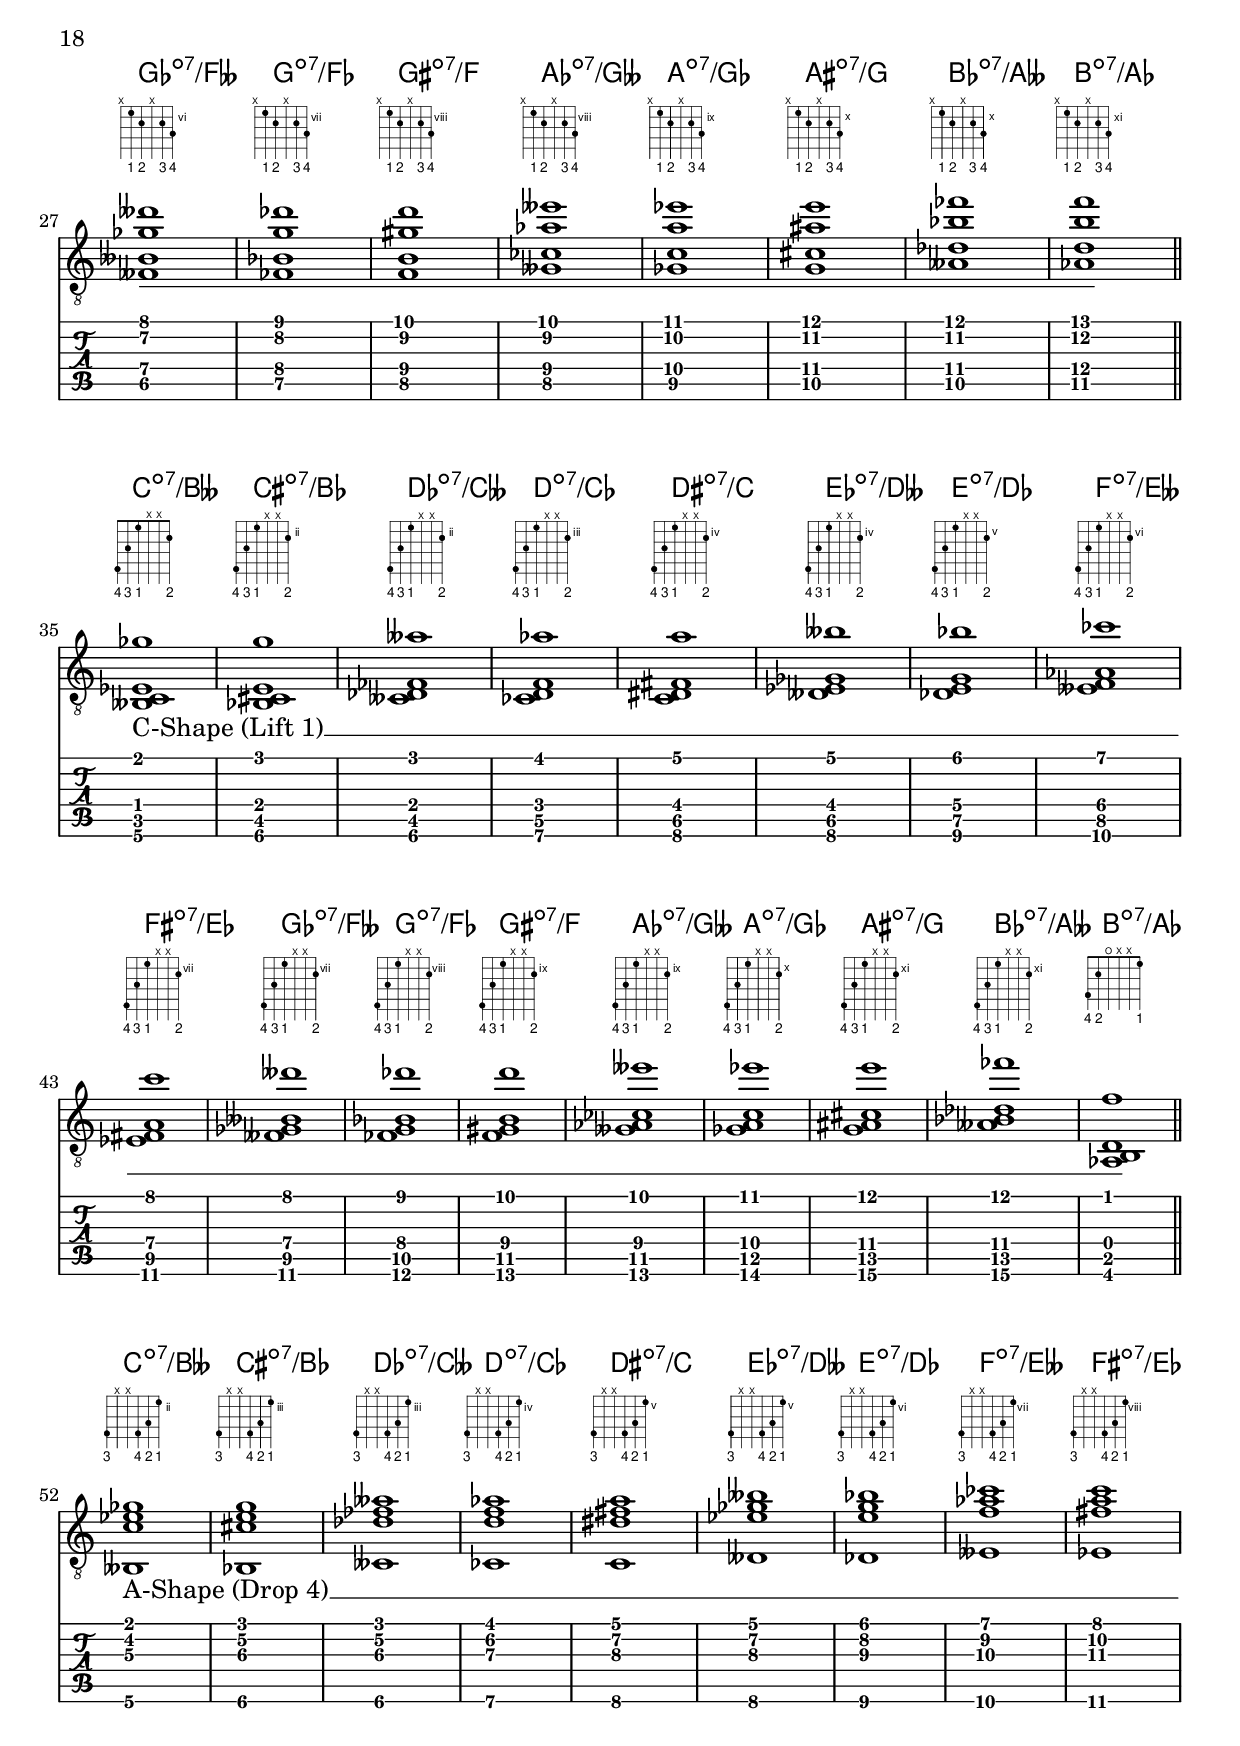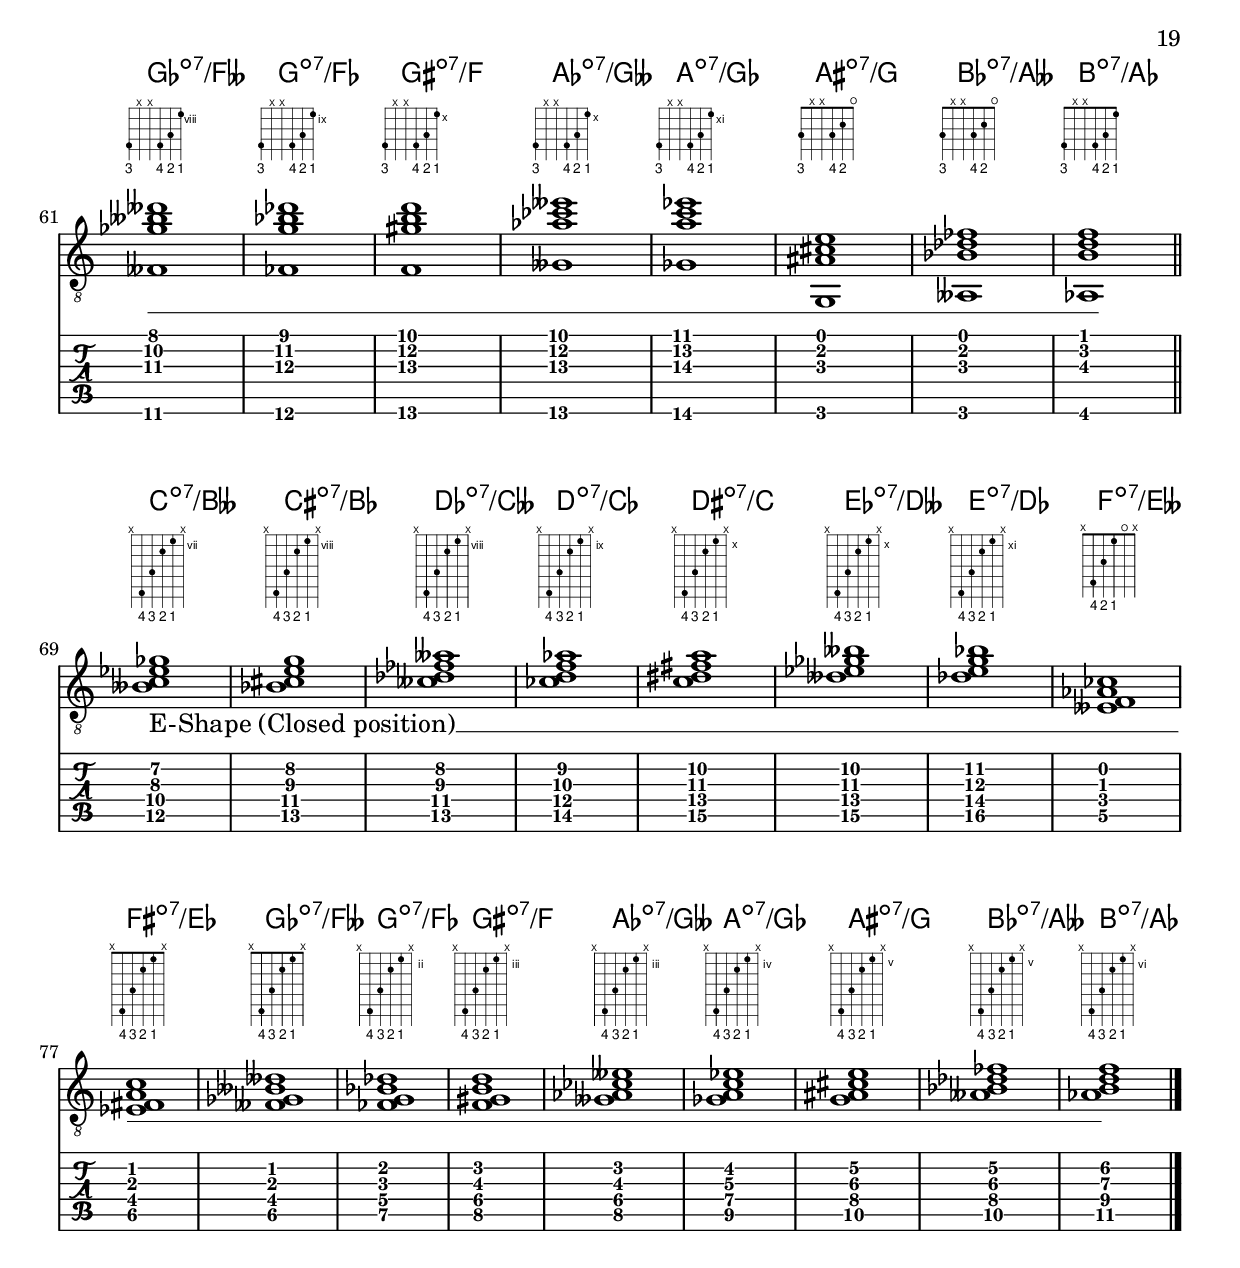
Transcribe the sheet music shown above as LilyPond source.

\version "2.19.31"
%\include "predefined-guitar-fretboards.ly"
\include "../c-shape.ly"
\include "../a-shape.ly"
\include "../g-shape.ly"
\include "../e-shape.ly"
\include "../d-shape.ly"
\include "../alt-shape.ly"

\layout {
   \context { %\Score
      %\override StringNumber.transparent = ##t
      \Voice
      \remove "New_fingering_engraver"
   }
}

\paper {
  print-all-headers = ##t
}

%%%%%%%%%%%%%%%%%%%%%%%%%%%%%%%%%%%%%%%%%%%%%%%%%
%%%%%%%%%%%%%% DIMINISHED SEVENTHS %%%%%%%%%%%%%%
%%%%%%%%%%%%%%%%%%%%%%%%%%%%%%%%%%%%%%%%%%%%%%%%%
diminishedSeventhsRootPositionThirdOnTopFourNotesChordSymbols = \chordmode {
% * tetrads
% ** diminished sevenths
% *** root position
% **** third on top
% ***** four notes
  %\aShape
  %\eShape
  %\dShape
  \repeat unfold 3 {
    c1:dim7
    cis1:dim7
    des1:dim7
    d1:dim7
    dis1:dim7
    es1:dim7
    e1:dim7
    f1:dim7
    fis1:dim7
    ges1:dim7
    g1:dim7
    gis1:dim7
    as1:dim7
    a1:dim7
    ais1:dim7
    bes1:dim7
    b1:dim7
  }
}

diminishedSeventhsRootPositionThirdOnTopFourNotesShapes = \lyricmode {
% * tetrads
% ** diminished sevenths
% *** root position
% **** third on top
% ***** four notes
  "A-Shape (Drop 2)" __ \repeat unfold 16 { _ }
  "E-Shape (Drop 2)" __ \repeat unfold 16 { _ }
  "D-Shape (Drop 2)" __ \repeat unfold 16 { _ }
}

diminishedSeventhsRootPositionThirdOnTopFourNotes = \chordmode {
% * tetrads
% ** diminished sevenths
% *** root position
% **** third on top
% ***** four notes
  \aShape
  c,1:1.5-.7-.10-
  cis,1:1.5-.7-.10-
  des,1:1.5-.7-.10-
  d,1:1.5-.7-.10-
  dis,1:1.5-.7-.10-
  es,1:1.5-.7-.10-
  e,1:1.5-.7-.10-
  f,1:1.5-.7-.10-
  fis,1:1.5-.7-.10-
  ges,1:1.5-.7-.10-
  g,1:1.5-.7-.10-
  gis,1:1.5-.7-.10-
  as,1:1.5-.7-.10-
  a,1:1.5-.7-.10-
  ais,,1:1.5-.7-.10-
  bes,,1:1.5-.7-.10-
  b,,1:1.5-.7-.10-
  \bar "||"
  \break
  \eShape
  c,1:1.5-.7-.10-
  cis,1:1.5-.7-.10-
  des,1:1.5-.7-.10-
  d,1:1.5-.7-.10-
  dis,1:1.5-.7-.10-
  es,1:1.5-.7-.10-
  e,1:1.5-.7-.10-
  f,,1:1.5-.7-.10-
  fis,,1:1.5-.7-.10-
  ges,,1:1.5-.7-.10-
  g,,1:1.5-.7-.10-
  gis,,1:1.5-.7-.10-
  as,,1:1.5-.7-.10-
  a,,1:1.5-.7-.10-
  ais,,1:1.5-.7-.10-
  bes,,1:1.5-.7-.10-
  b,,1:1.5-.7-.10-
  \bar "||"
  \break
  \dShape
  c1:1.5-.7-.10-
  cis1:1.5-.7-.10-
  des1:1.5-.7-.10-
  d,1:1.5-.7-.10-
  dis,1:1.5-.7-.10-
  es,1:1.5-.7-.10-
  e,1:1.5-.7-.10-
  f,1:1.5-.7-.10-
  fis,1:1.5-.7-.10-
  ges,1:1.5-.7-.10-
  g,1:1.5-.7-.10-
  gis,1:1.5-.7-.10-
  as,1:1.5-.7-.10-
  a,1:1.5-.7-.10-
  ais,1:1.5-.7-.10-
  bes,1:1.5-.7-.10-
  b,1:1.5-.7-.10-
  \bar "|."
}

diminishedSeventhsRootPositionFifthOnTopFourNotesChordSymbols = \chordmode {
% * tetrads
% ** diminished sevenths
% *** root position
% **** fifth on top
% ***** four notes
  %\cShape
  %\aShape
  %\eShape
  \repeat unfold 3 {
    c1:dim7
    cis1:dim7
    des1:dim7
    d1:dim7
    dis1:dim7
    es1:dim7
    e1:dim7
    f1:dim7
    fis1:dim7
    ges1:dim7
    g1:dim7
    gis1:dim7
    as1:dim7
    a1:dim7
    ais1:dim7
    bes1:dim7
    b1:dim7
  }
}

diminishedSeventhsRootPositionFifthOnTopFourNotesShapes = \lyricmode {
% * tetrads
% ** diminished sevenths
% *** root position
% **** fifth on top
% ***** four notes
  "C-Shape (Drop 23)" \repeat unfold 16 { \skip1 }
  "A-Shape (Drop 3)" \repeat unfold 16 { \skip1 }
  "E-Shape (Drop 3)" \repeat unfold 16 { \skip1 }
}

diminishedSeventhsRootPositionFifthOnTopFourNotes = \chordmode {
% * tetrads
% ** diminished sevenths
% *** root position
% **** fifth on top
% ***** four notes
  \cShape
  c,1:1.3-.7-.12-
  cis,1:1.3-.7-.12-
  des,1:1.3-.7-.12-
  d,1:1.3-.7-.12-
  dis,1:1.3-.7-.12-
  es,1:1.3-.7-.12-
  e,1:1.3-.7-.12-
  f,1:1.3-.7-.12-
  fis,1:1.3-.7-.12-
  ges,1:1.3-.7-.12-
  g,1:1.3-.7-.12-
  gis,1:1.3-.7-.12-
  as,1:1.3-.7-.12-
  a,1:1.3-.7-.12-
  ais,1:1.3-.7-.12-
  bes,1:1.3-.7-.12-
  b,,1:1.3-.7-.12-
  \bar "||"
  \aShape
  c,1:1.7-.10-.12-
  cis,1:1.7-.10-.12-
  des,1:1.7-.10-.12-
  d,1:1.7-.10-.12-
  dis,1:1.7-.10-.12-
  es,1:1.7-.10-.12-
  e,1:1.7-.10-.12-
  f,1:1.7-.10-.12-
  fis,1:1.7-.10-.12-
  ges,1:1.7-.10-.12-
  g,1:1.7-.10-.12-
  gis,1:1.7-.10-.12-
  as,1:1.7-.10-.12-
  a,1:1.7-.10-.12-
  ais,,1:1.7-.10-.12-
  bes,,1:1.7-.10-.12-
  b,,1:1.7-.10-.12-
  \bar "||"
  \eShape
  c,1:1.7-.10-.12-
  cis,1:1.7-.10-.12-
  des,1:1.7-.10-.12-
  d,1:1.7-.10-.12-
  dis,1:1.7-.10-.12-
  es,1:1.7-.10-.12-
  e,1:1.7-.10-.12-
  f,,1:1.7-.10-.12-
  fis,,1:1.7-.10-.12-
  ges,,1:1.7-.10-.12-
  g,,1:1.7-.10-.12-
  gis,,1:1.7-.10-.12-
  as,,1:1.7-.10-.12-
  a,,1:1.7-.10-.12-
  ais,,1:1.7-.10-.12-
  bes,,1:1.7-.10-.12-
  b,,1:1.7-.10-.12-
  \bar "|."
}

diminishedSeventhsRootPositionSeventhOnTopFourNotesChordSymbols = \chordmode {
% * tetrads
% ** diminished sevenths
% *** root position
% **** seventh on top
% ***** four notes
  %\cShape
  %\gShape
  \repeat unfold 2 {
    c1:dim7
    cis1:dim7
    des1:dim7
    d1:dim7
    dis1:dim7
    es1:dim7
    e1:dim7
    f1:dim7
    fis1:dim7
    ges1:dim7
    g1:dim7
    gis1:dim7
    as1:dim7
    a1:dim7
    ais1:dim7
    bes1:dim7
    b1:dim7
  }
}

diminishedSeventhsRootPositionSeventhOnTopFourNotesShapes = \lyricmode {
% * tetrads
% ** diminished sevenths
% *** root position
% **** seventh on top
% ***** four notes
  "C-Shape (Closed position)" \repeat unfold 16 { \skip1 }
  "G-Shape (Drop 4)" \repeat unfold 16 { \skip1 }
}

diminishedSeventhsRootPositionSeventhOnTopFourNotes = \chordmode {
% * tetrads
% ** diminished sevenths
% *** root position
% **** seventh on top
% ***** four notes
  \cShape
  c1:1.3-.5-.7-
  cis1:1.3-.5-.7-
  des1:1.3-.5-.7-
  d,1:1.3-.5-.7-
  dis,1:1.3-.5-.7-
  es,1:1.3-.5-.7-
  e,1:1.3-.5-.7-
  f,1:1.3-.5-.7-
  fis,1:1.3-.5-.7-
  ges,1:1.3-.5-.7-
  g,1:1.3-.5-.7-
  gis,1:1.3-.5-.7-
  as,1:1.3-.5-.7-
  a,1:1.3-.5-.7-
  ais,1:1.3-.5-.7-
  bes,1:1.3-.5-.7-
  b,1:1.3-.5-.7-
  \bar "||"
  \gShape
  c,1:1.10-.12-.14-
  cis,1:1.10-.12-.14-
  des,1:1.10-.12-.14-
  d,1:1.10-.12-.14-
  dis,1:1.10-.12-.14-
  es,1:1.10-.12-.14-
  e,1:1.10-.12-.14-
  f,1:1.10-.12-.14-
  fis,1:1.10-.12-.14-
  ges,1:1.10-.12-.14-
  g,,1:1.10-.12-.14-
  gis,,1:1.10-.12-.14-
  as,,1:1.10-.12-.14-
  a,,1:1.10-.12-.14-
  ais,,1:1.10-.12-.14-
  bes,,1:1.10-.12-.14-
  b,,1:1.10-.12-.14-
  \bar "|."
}

diminishedSeventhsFirstInversionRootOnTopFourNotesChordSymbols = \chordmode {
% * tetrads
% ** diminished sevenths
% *** first inversion
% **** root on top
% ***** four notes
  %\cShape
  %\eShape
  \repeat unfold 2 {
    c1:dim7/es
    cis1:dim7/e
    des1:dim7/fes
    d1:dim7/f
    dis1:dim7/fis
    es1:dim7/ges
    e1:dim7/g
    f1:dim7/as
    fis1:dim7/a
    ges1:dim7/beses
    g1:dim7/bes
    gis1:dim7/b
    as1:dim7/ces
    a1:dim7/c
    ais1:dim7/cis
    bes1:dim7/des
    b1:dim7/d
  }
}

diminishedSeventhsFirstInversionRootOnTopFourNotesShapes = \lyricmode {
% * tetrads
% ** diminished sevenths
% *** first inversion
% **** root on top
% ***** four notes
  "C-Shape (Closed position)" \repeat unfold 16 { \skip1 }
  "E-Shape (Drop 4)" \repeat unfold 16 { \skip1 }
}

diminishedSeventhsFirstInversionRootOnTopFourNotes = \chordmode {
% * tetrads
% ** diminished sevenths
% *** first inversion
% **** root on top
% ***** four notes
  \cShape
  c,1:3-.5-.7-.8^1
  cis,1:3-.5-.7-.8^1
  des,1:3-.5-.7-.8^1
  d,1:3-.5-.7-.8^1
  dis,1:3-.5-.7-.8^1
  es,1:3-.5-.7-.8^1
  e,1:3-.5-.7-.8^1
  f,1:3-.5-.7-.8^1
  fis,1:3-.5-.7-.8^1
  ges,1:3-.5-.7-.8^1
  g,1:3-.5-.7-.8^1
  gis,1:3-.5-.7-.8^1
  as,1:3-.5-.7-.8^1
  a,1:3-.5-.7-.8^1
  ais,1:3-.5-.7-.8^1
  bes,1:3-.5-.7-.8^1
  b,1:3-.5-.7-.8^1
  \bar "||"
  \eShape
  c,1:3-.12-.14-.15^1
  cis,1:3-.12-.14-.15^1
  des,1:3-.12-.14-.15^1
  d,1:3-.12-.14-.15^1
  dis,1:3-.12-.14-.15^1
  es,1:3-.12-.14-.15^1
  e,1:3-.12-.14-.15^1
  f,,1:3-.12-.14-.15^1
  fis,,1:3-.12-.14-.15^1
  ges,,1:3-.12-.14-.15^1
  g,,1:3-.12-.14-.15^1
  gis,,1:3-.12-.14-.15^1
  as,,1:3-.12-.14-.15^1
  a,,1:3-.12-.14-.15^1
  ais,,1:3-.12-.14-.15^1
  bes,,1:3-.12-.14-.15^1
  b,,1:3-.12-.14-.15^1
  \bar "|."
}

diminishedSeventhsFirstInversionFifthOnTopFourNotesChordSymbols = \chordmode {
% * tetrads
% ** diminished sevenths
% *** first inversion
% **** fifth on top
% ***** four notes
  %\cShape
  %\cShape
  %\aShape
  %\gShape
  %\dShape
  \repeat unfold 5 {
    c1:dim7/es
    cis1:dim7/e
    des1:dim7/fes
    d1:dim7/f
    dis1:dim7/fis
    es1:dim7/ges
    e1:dim7/g
    f1:dim7/as
    fis1:dim7/a
    ges1:dim7/beses
    g1:dim7/bes
    gis1:dim7/b
    as1:dim7/ces
    a1:dim7/c
    ais1:dim7/cis
    bes1:dim7/des
    b1:dim7/d
  }
}

diminishedSeventhsFirstInversionFifthOnTopFourNotesShapes = \lyricmode {
% * tetrads
% ** diminished sevenths
% *** first inversion
% **** fifth on top
% ***** four notes
  "C-Shape (Drop 2)" \repeat unfold 16 { \skip1 }
  "C-Shape (Drop 32)" \repeat unfold 16 { \skip1 }
  "A-Shape (Drop 2)" \repeat unfold 16 { \skip1 }
  "G-Shape (Drop 2)" \repeat unfold 16 { \skip1 }
  "D-Shape (Drop 2)" \repeat unfold 16 { \skip1 }
}

diminishedSeventhsFirstInversionFifthOnTopFourNotes = \chordmode {
% * tetrads
% ** diminished sevenths
% *** first inversion
% **** fifth on top
% ***** four notes
  \cShape
  c,1:3-.7-.8.12-^1
  cis,1:3-.7-.8.12-^1
  des,1:3-.7-.8.12-^1
  d,1:3-.7-.8.12-^1
  dis,1:3-.7-.8.12-^1
  es,1:3-.7-.8.12-^1
  e,1:3-.7-.8.12-^1
  f,1:3-.7-.8.12-^1
  fis,1:3-.7-.8.12-^1
  ges,1:3-.7-.8.12-^1
  g,1:3-.7-.8.12-^1
  gis,1:3-.7-.8.12-^1
  as,1:3-.7-.8.12-^1
  a,1:3-.7-.8.12-^1
  ais,1:3-.7-.8.12-^1
  bes,1:3-.7-.8.12-^1
  b,1:3-.7-.8.12-^1
  \bar "||"
% due to a lilypond bug (lp issue 4433: false interpretation of 14 in chord mode) chord mode cannot be used here! All chords need to be defined in note mode.
  <es c' beses' ges''>
  \transpose c cis, { <es c' beses' ges''> }
  \transpose c des, { <es c' beses' ges''> }
  \transpose c d, { <es c' beses' ges''> }
  \transpose c dis, { <es c' beses' ges''> }
  \transpose c es, { <es c' beses' ges''> }
  \transpose c e, { <es c' beses' ges''> }
  \transpose c f, { <es c' beses' ges''> }
  \transpose c fis, { <es c' beses' ges''> }
  \transpose c ges, { <es c' beses' ges''> }
  \transpose c g, { <es c' beses' ges''> }
  \transpose c gis, { <es c' beses' ges''> }
  \transpose c as, { <es c' beses' ges''> }
  \transpose c a, { <es c' beses' ges''> }
  \transpose c ais, { <es c' beses' ges''> }
  \transpose c bes, { <es c' beses' ges''> }
  \transpose c b, { <es c' beses' ges''> }
  % c,1:3-.8.14-.19-^1
  % cis,,1:3-.8.14-.19-^1
  % des,,1:3-.8.14-.19-^1
  % d,,1:3-.8.14-.19-^1
  % dis,,1:3-.8.14-.19-^1
  % es,,1:3-.8.14-.19-^1
  % e,,1:3-.8.14-.19-^1
  % f,,1:3-.8.14-.19-^1
  % fis,,1:3-.8.14-.19-^1
  % ges,,1:3-.8.14-.19-^1
  % g,,1:3-.8.14-.19-^1
  % gis,,1:3-.8.14-.19-^1
  % as,,1:3-.8.14-.19-^1
  % a,,1:3-.8.14-.19-^1
  % ais,,1:3-.8.14-.19-^1
  % bes,,1:3-.8.14-.19-^1
  % b,,1:3-.8.14-.19-^1
  \bar "||"
  \aShape
  c,1:3-.7-.8.12-^1
  cis,1:3-.7-.8.12-^1
  des,1:3-.7-.8.12-^1
  d,1:3-.7-.8.12-^1
  dis,1:3-.7-.8.12-^1
  es,1:3-.7-.8.12-^1
  e,1:3-.7-.8.12-^1
  f,1:3-.7-.8.12-^1
  fis,1:3-.7-.8.12-^1
  ges,1:3-.7-.8.12-^1
  g,,1:3-.7-.8.12-^1
  gis,,1:3-.7-.8.12-^1
  as,,1:3-.7-.8.12-^1
  a,,1:3-.7-.8.12-^1
  ais,,1:3-.7-.8.12-^1
  bes,,1:3-.7-.8.12-^1
  b,,1:3-.7-.8.12-^1
  \bar "||"
  \gShape
  c,1:3-.7-.8.12-^1
  cis,1:3-.7-.8.12-^1
  des,1:3-.7-.8.12-^1
  d,1:3-.7-.8.12-^1
  dis,1:3-.7-.8.12-^1
  es,1:3-.7-.8.12-^1
  e,1:3-.7-.8.12-^1
  f,1:3-.7-.8.12-^1
  fis,1:3-.7-.8.12-^1
  ges,1:3-.7-.8.12-^1
  g,,1:3-.7-.8.12-^1
  gis,,1:3-.7-.8.12-^1
  as,,1:3-.7-.8.12-^1
  a,,1:3-.7-.8.12-^1
  ais,,1:3-.7-.8.12-^1
  bes,,1:3-.7-.8.12-^1
  b,,1:3-.7-.8.12-^1
  \bar "||"
  \dShape
  c,1:3-.7-.8.12-^1
  cis,1:3-.7-.8.12-^1
  des,1:3-.7-.8.12-^1
  d,,1:3-.7-.8.12-^1
  dis,,1:3-.7-.8.12-^1
  es,,1:3-.7-.8.12-^1
  e,,1:3-.7-.8.12-^1
  f,,1:3-.7-.8.12-^1
  fis,,1:3-.7-.8.12-^1
  ges,,1:3-.7-.8.12-^1
  g,,1:3-.7-.8.12-^1
  gis,,1:3-.7-.8.12-^1
  as,,1:3-.7-.8.12-^1
  a,,1:3-.7-.8.12-^1
  ais,,1:3-.7-.8.12-^1
  bes,,1:3-.7-.8.12-^1
  b,,1:3-.7-.8.12-^1
  \bar "|."
}

diminishedSeventhsFirstInversionSeventhOnTopFourNotesChordSymbols = \chordmode {
% * tetrads
% ** diminished sevenths
% *** first inversion
% **** seventh on top
% ***** four notes
  %\gShape
  %\dShape
  \repeat unfold 2 {
    c1:dim7/es
    cis1:dim7/e
    des1:dim7/fes
    d1:dim7/f
    dis1:dim7/fis
    es1:dim7/ges
    e1:dim7/g
    f1:dim7/as
    fis1:dim7/a
    ges1:dim7/beses
    g1:dim7/bes
    gis1:dim7/b
    as1:dim7/ces
    a1:dim7/c
    ais1:dim7/cis
    bes1:dim7/des
    b1:dim7/d
  }
}

diminishedSeventhsFirstInversionSeventhOnTopFourNotesShapes = \lyricmode {
% * tetrads
% ** diminished sevenths
% *** first inversion
% **** seventh on top
% ***** four notes
  "G-Shape (Drop 3)" \repeat unfold 16 { \skip1 }
  "D-Shape (Drop 3)" \repeat unfold 16 { \skip1 }
}

diminishedSeventhsFirstInversionSeventhOnTopFourNotes = \chordmode {
% * tetrads
% ** diminished sevenths
% *** first inversion
% **** seventh on top
% ***** four notes
  \gShape
  c,1:3-.8.12-.14-^1
  cis,1:3-.8.12-.14-^1
  des,1:3-.8.12-.14-^1
  d,1:3-.8.12-.14-^1
  dis,1:3-.8.12-.14-^1
  es,1:3-.8.12-.14-^1
  e,1:3-.8.12-.14-^1
  f,1:3-.8.12-.14-^1
  fis,1:3-.8.12-.14-^1
  ges,1:3-.8.12-.14-^1
  g,1:3-.8.12-.14-^1
  gis,,1:3-.8.12-.14-^1
  as,,1:3-.8.12-.14-^1
  a,,1:3-.8.12-.14-^1
  ais,,1:3-.8.12-.14-^1
  bes,,1:3-.8.12-.14-^1
  b,,1:3-.8.12-.14-^1
  \bar "||"
  \break
  \dShape
  c,1:3-.8.12-.14-^1
  cis,1:3-.8.12-.14-^1
  des,1:3-.8.12-.14-^1
  d,,1:3-.8.12-.14-^1
  dis,,1:3-.8.12-.14-^1
  es,,1:3-.8.12-.14-^1
  e,,1:3-.8.12-.14-^1
  f,,1:3-.8.12-.14-^1
  fis,,1:3-.8.12-.14-^1
  ges,,1:3-.8.12-.14-^1
  g,,1:3-.8.12-.14-^1
  gis,,1:3-.8.12-.14-^1
  as,,1:3-.8.12-.14-^1
  a,,1:3-.8.12-.14-^1
  ais,,1:3-.8.12-.14-^1
  bes,,1:3-.8.12-.14-^1
  b,,1:3-.8.12-.14-^1
  \bar "|."
}


diminishedSeventhsSecondInversionRootOnTopFourNotesChordSymbols = \chordmode {
% * tetrads
% ** diminished sevenths
% *** second inversion
% **** root on top
% ***** four notes
  %\cShape
  %\cShape
  %\eShape
  \repeat unfold 3 {
    c1:dim7/ges
    cis1:dim7/g
    des1:dim7/ases
    d1:dim7/as
    dis1:dim7/a
    es1:dim7/beses
    e1:dim7/bes
    f1:dim7/ces
    fis1:dim7/c
    ges1:dim7/deses
    g1:dim7/des
    gis1:dim7/d
    as1:dim7/eses
    a1:dim7/es
    ais1:dim7/e
    bes1:dim7/fes
    b1:dim7/f
  }
}

diminishedSeventhsSecondInversionRootOnTopFourNotesShapes = \lyricmode {
% * tetrads
% ** diminished sevenths
% *** second inversion
% **** root on top
% ***** four notes
  "C-Shape (Drop 3)" \repeat unfold 16 { \skip1 }
  "C-Shape (Drop 23)" \repeat unfold 16 { \skip1 }
  "E-Shape (Drop 3)" \repeat unfold 16 { \skip1 }
}

diminishedSeventhsSecondInversionRootOnTopFourNotes = \chordmode {
% * tetrads
% ** diminished sevenths
% *** second inversion
% **** root on top
% ***** four notes
  \cShape
% due to a lilypond bug (issue 4433: false interpretation of 14 in chord mode) chord mode cannot be used here! All chords need to be defined in note mode.
  <ges, es beses c'>
  \transpose c cis { <ges, es beses c'> }
  \transpose c des { <ges, es beses c'> }
  \transpose c d { <ges, es beses c'> }
  \transpose c dis { <ges, es beses c'> }
  \transpose c es { <ges, es beses c'> }
  \transpose c e { <ges, es beses c'> }
  \transpose c f { <ges, es beses c'> }
  \transpose c fis { <ges, es beses c'> }
  \transpose c ges { <ges, es beses c'> }
  \transpose c g { <ges, es beses c'> }
  \transpose c gis { <ges, es beses c'> }
  \transpose c as { <ges, es beses c'> }
  \transpose c a { <ges, es beses c'> }
  \transpose c ais { <ges, es beses c'> }
  \transpose c bes { <ges, es beses c'> }
  \transpose c b, { <ges, es beses c'> }

  % c,:5-.10-.14-.15^1.3
  % cis,,:5-.10-.14-.15^1.3
  % des,,:5-.10-.14-.15^1.3
  % d,,:5-.10-.14-.15^1.3
  % dis,,:5-.10-.14-.15^1.3
  % es,,:5-.10-.14-.15^1.3
  % e,,:5-.10-.14-.15^1.3
  % f,,:5-.10-.14-.15^1.3
  % fis,,:5-.10-.14-.15^1.3
  % ges,,:5-.10-.14-.15^1.3
  % g,,:5-.10-.14-.15^1.3
  % gis,,:5-.10-.14-.15^1.3
  % as,,:5-.10-.14-.15^1.3
  % a,,:5-.10-.14-.15^1.3
  % ais,,:5-.10-.14-.15^1.3
  % bes,,:5-.10-.14-.15^1.3
  % b,,:5-.10-.14-.15^1.3
  \bar "||"
  \cShape
  c,,:5-.7-.10-.15^1.3
  cis,,:5-.7-.10-.15^1.3
  des,,:5-.7-.10-.15^1.3
  d,,:5-.7-.10-.15^1.3
  dis,,:5-.7-.10-.15^1.3
  es,,:5-.7-.10-.15^1.3
  e,,:5-.7-.10-.15^1.3
  f,,:5-.7-.10-.15^1.3
  fis,,:5-.7-.10-.15^1.3
  ges,,:5-.7-.10-.15^1.3
  g,,:5-.7-.10-.15^1.3
  gis,,:5-.7-.10-.15^1.3
  as,,:5-.7-.10-.15^1.3
  a,,:5-.7-.10-.15^1.3
  ais,,:5-.7-.10-.15^1.3
  bes,,:5-.7-.10-.15^1.3
  b,,,:5-.7-.10-.15^1.3
  \bar "||"
  \eShape
  c,:5-.10-14-.15^1.3-
  cis,:5-.10-14-.15^1.3-
  des,:5-.10-14-.15^1.3-
  d,:5-.10-14-.15^1.3-
  dis,:5-.10-14-.15^1.3-
  es,:5-.10-14-.15^1.3-
  e,,:5-.10-14-.15^1.3-
  f,,:5-.10-14-.15^1.3-
  fis,,:5-.10-14-.15^1.3-
  ges,,:5-.10-14-.15^1.3-
  g,,:5-.10-14-.15^1.3-
  gis,,:5-.10-14-.15^1.3-
  as,,:5-.10-14-.15^1.3-
  a,,:5-.10-14-.15^1.3-
  ais,,:5-.10-14-.15^1.3-
  bes,,:5-.10-14-.15^1.3-
  b,,:5-.10-14-.15^1.3-
  \bar "|."
}


diminishedSeventhsSecondInversionThirdOnTopFourNotesChordSymbols = \chordmode {
% * tetrads
% ** diminished sevenths
% *** second inversion
% **** third on top
% ***** four notes
  %\cShape
  %\cShape
  %\aShape
  \repeat unfold 3 {
    c1:dim7/ges
    cis1:dim7/g
    des1:dim7/ases
    d1:dim7/as
    dis1:dim7/a
    es1:dim7/beses
    e1:dim7/bes
    f1:dim7/ces
    fis1:dim7/c
    ges1:dim7/deses
    g1:dim7/des
    gis1:dim7/d
    as1:dim7/eses
    a1:dim7/es
    ais1:dim7/e
    bes1:dim7/fes
    b1:dim7/f
  }
}

diminishedSeventhsSecondInversionThirdOnTopFourNotesShapes = \lyricmode {
% * tetrads
% ** diminished sevenths
% *** second inversion
% **** third on top
% ***** four notes
  "C-Shape (Drop 4)" __ \repeat unfold 16 { _ }
  "C-Shape (Closed position)" __ \repeat unfold 16 { _ }
  "A-Shape (Closed position)" __ \repeat unfold 16 { _ }
}

diminishedSeventhsSecondInversionThirdOnTopFourNotes = \chordmode {
% * tetrads
% ** diminished sevenths
% *** second inversion
% **** third on top
% ***** four notes
  \cShape
% due to a lilypond bug (lp issue 4433: false interpretation of 14 in chord mode) chord mode cannot be used here! All chords need to be defined in note mode.
%  \notemode {
  <ges beses' c'' es''>
  \transpose c cis, { <ges beses' c'' es''> }
  \transpose c des, { <ges beses' c'' es''> }
  \transpose c d, { <ges beses' c'' es''> }
  \transpose c dis, { <ges beses' c'' es''> }
  \transpose c es, { <ges beses' c'' es''> }
  \transpose c e, { <ges beses' c'' es''> }
  \transpose c f, { <ges beses' c'' es''> }
  \transpose c fis, { <ges beses' c'' es''> }
  \transpose c ges, { <ges beses' c'' es''> }
  \transpose c g, { <ges beses' c'' es''> }
  \transpose c gis, { <ges beses' c'' es''> }
  \transpose c as, { <ges beses' c'' es''> }
  \transpose c a, { <ges beses' c'' es''> }
  \transpose c ais, { <ges beses' c'' es''> }
  \transpose c bes, { <ges beses' c'' es''> }
  \transpose c b, { <ges beses' c'' es''> }
%  }
  % c,:5-.14-.15.17-^1.3
  % cis,,:5-.14-.15.17-^1.3
  % des,,:5-.14-.15.17-^1.3
  % d,,:5-.14-.15.17-^1.3
  % dis,,:5-.14-.15.17-^1.3
  % es,,:5-.14-.15.17-^1.3
  % e,,:5-.14-.15.17-^1.3
  % f,,:5-.14-.15.17-^1.3
  % fis,,:5-.14-.15.17-^1.3
  % ges,,:5-.14-.15.17-^1.3
  % g,,:5-.14-.15.17-^1.3
  % gis,,:5-.14-.15.17-^1.3
  % as,,:5-.14-.15.17-^1.3
  % a,,:5-.14-.15.17-^1.3
  % ais,,:5-.14-.15.17-^1.3
  % bes,,:5-.14-.15.17-^1.3
  % b,,:5-.14-.15.17-^1.3
  \bar "||"
  c1:5-.7-.8.10-^1.3
  cis,1:5-.7-.8.10-^1.3
  des,1:5-.7-.8.10-^1.3
  d,1:5-.7-.8.10-^1.3
  dis,1:5-.7-.8.10-^1.3
  es,1:5-.7-.8.10-^1.3
  e,1:5-.7-.8.10-^1.3
  f,1:5-.7-.8.10-^1.3
  fis,1:5-.7-.8.10-^1.3
  ges,1:5-.7-.8.10-^1.3
  g,1:5-.7-.8.10-^1.3
  gis,1:5-.7-.8.10-^1.3
  as,1:5-.7-.8.10-^1.3
  a,1:5-.7-.8.10-^1.3
  ais,1:5-.7-.8.10-^1.3
  bes,1:5-.7-.8.10-^1.3
  b,1:5-.7-.8.10-^1.3
  \bar "||"
  \aShape
  c,1:5-.7-.8.10-^1.3
  cis,1:5-.7-.8.10-^1.3
  des,1:5-.7-.8.10-^1.3
  d,1:5-.7-.8.10-^1.3
  dis,1:5-.7-.8.10-^1.3
  es,1:5-.7-.8.10-^1.3
  e,1:5-.7-.8.10-^1.3
  f,1:5-.7-.8.10-^1.3
  fis,1:5-.7-.8.10-^1.3
  ges,1:5-.7-.8.10-^1.3
  g,1:5-.7-.8.10-^1.3
  gis,,1:5-.7-.8.10-^1.3
  as,,1:5-.7-.8.10-^1.3
  a,,1:5-.7-.8.10-^1.3
  ais,,1:5-.7-.8.10-^1.3
  bes,,1:5-.7-.8.10-^1.3
  b,,1:5-.7-.8.10-^1.3
  \bar "|."
}

diminishedSeventhsSecondInversionSeventhOnTopFourNotesChordSymbols = \chordmode {
% * tetrads
% ** diminished sevenths
% *** second inversion
% **** seventh on top
% ***** four notes
  %\cShape
  %\aShape
  %\gShape
  %\eShape
  \repeat unfold 4 {
    c1:dim7/ges
    cis1:dim7/g
    des1:dim7/ases
    d1:dim7/as
    dis1:dim7/a
    es1:dim7/beses
    e1:dim7/bes
    f1:dim7/ces
    fis1:dim7/c
    ges1:dim7/deses
    g1:dim7/des
    gis1:dim7/d
    as1:dim7/eses
    a1:dim7/es
    ais1:dim7/e
    bes1:dim7/fes
    b1:dim7/f
  }
}

diminishedSeventhsSecondInversionSeventhOnTopFourNotesShapes = \lyricmode {
% * tetrads
% ** diminished sevenths
% *** second inversion
% **** seventh on top
% ***** four notes
  "C-Shape (Drop 2)" __ \repeat unfold 16 { _ }
  "A-Shape (Drop 2)" __ \repeat unfold 16 { _ }
  "G-Shape (Drop 2)" __ \repeat unfold 16 { _ }
  "E-Shape (Drop 2)" __ \repeat unfold 16 { _ }
}

diminishedSeventhsSecondInversionSeventhOnTopFourNotes = \chordmode  {
% * tetrads
% ** diminished sevenths
% *** second inversion
% **** seventh on top
% ***** four notes
  \cShape
% due to a lilypond bug (false interpretation of 14 in chord mode)
% chord mode cannot be used here! All chords need to be defined in note mode.
  <ges, c es beses>1
  \transpose c cis { <ges, c es beses>1 }
  \transpose c des { <ges, c es beses>1 }
  \transpose c d { <ges, c es beses>1 }
  \transpose c dis { <ges, c es beses>1 }
  \transpose c es { <ges, c es beses>1 }
  \transpose c e { <ges, c es beses>1 }
  \transpose c f { <ges, c es beses>1 }
  \transpose c fis { <ges, c es beses>1 }
  \transpose c ges { <ges, c es beses>1 }
  \transpose c g { <ges, c es beses>1 }
  \transpose c gis { <ges, c es beses>1 }
  \transpose c as { <ges, c es beses>1 }
  \transpose c a { <ges, c es beses>1 }
  \transpose c ais { <ges, c es beses>1 }
  \transpose c bes { <ges, c es beses>1 }
  \transpose c b, { <ges, c es beses>1 }
%  c,,1:5-.8.10-.14-^1.3
%  cis,,1:5-.8.10-.14-^1.3
%  des,,1:5-.8.10-.14-^1.3
%  d,,1:5-.8.10-.14-^1.3
%  dis,,1:5-.8.10-.14-^1.3
%  es,,1:5-.8.10-.14-^1.3
%  e,,1:5-.8.10-.14-^1.3
%  f,,1:5-.8.10-.14-^1.3
%  fis,,1:5-.8.10-.14-^1.3
%  ges,,1:5-.8.10-.14-^1.3
%  g,,1:5-.8.10-.14-^1.3
%  gis,,1:5-.8.10-.14-^1.3
%  as,,1:5-.8.10-.14-^1.3
%  a,,1:5-.8.10-.14-^1.3
%  ais,,1:5-.8.10-.14-^1.3
%  bes,,1:5-.8.10-.14-^1.3
%  b,,,1:5-.8.10-.14-^1.3
  \bar "||"
  \break
  \aShape
  c,1:5-.8.10-.14-^1.3-
  cis,1:5-.8.10-.14-^1.3-
  des,1:5-.8.10-.14-^1.3-
  d,1:5-.8.10-.14-^1.3-
  dis,1:5-.8.10-.14-^1.3-
  es,1:5-.8.10-.14-^1.3-
  e,1:5-.8.10-.14-^1.3-
  f,1:5-.8.10-.14-^1.3-
  fis,1:5-.8.10-.14-^1.3-
  ges,1:5-.8.10-.14-^1.3-
  g,1:5-.8.10-.14-^1.3-
  gis,,1:5-.8.10-.14-^1.3-
  as,,1:5-.8.10-.14-^1.3-
  a,,1:5-.8.10-.14-^1.3-
  ais,,1:5-.8.10-.14-^1.3-
  bes,,1:5-.8.10-.14-^1.3-
  b,,1:5-.8.10-.14-^1.3-
  \bar "||"
  \break
  \gShape
  c,1:5-.8.10-.14-^1.3-
  cis,1:5-.8.10-.14-^1.3-
  des,1:5-.8.10-.14-^1.3-
  d,1:5-.8.10-.14-^1.3-
  dis,1:5-.8.10-.14-^1.3-
  es,1:5-.8.10-.14-^1.3-
  e,1:5-.8.10-.14-^1.3-
  f,1:5-.8.10-.14-^1.3-
  fis,1:5-.8.10-.14-^1.3-
  ges,1:5-.8.10-.14-^1.3-
  g,1:5-.8.10-.14-^1.3-
  gis,,1:5-.8.10-.14-^1.3-
  as,,1:5-.8.10-.14-^1.3-
  a,,1:5-.8.10-.14-^1.3-
  ais,,1:5-.8.10-.14-^1.3-
  bes,,1:5-.8.10-.14-^1.3-
  b,,1:5-.8.10-.14-^1.3-
  \bar "||"
  \break
  \eShape
  c,1:5-.8.10-14-^1.3-
  cis,1:5-.8.10-14-^1.3-
  des,1:5-.8.10-14-^1.3-
  d,1:5-.8.10-14-^1.3-
  dis,1:5-.8.10-14-^1.3-
  es,1:5-.8.10-14-^1.3-
  e,,1:5-.8.10-14-^1.3-
  f,,1:5-.8.10-14-^1.3-
  fis,,1:5-.8.10-14-^1.3-
  ges,,1:5-.8.10-14-^1.3-
  g,,1:5-.8.10-14-^1.3-
  gis,,1:5-.8.10-14-^1.3-
  as,,1:5-.8.10-14-^1.3-
  a,,1:5-.8.10-14-^1.3-
  ais,,1:5-.8.10-14-^1.3-
  bes,,1:5-.8.10-14-^1.3-
  b,,1:5-.8.10-14-^1.3-
  \bar "|."
}



diminishedSeventhsThirdInversionRootOnTopFourNotesChordSymbols = \chordmode {
% * tetrads
% ** diminished sevenths
% *** third inversion
% **** root on top
% ***** four notes
  %\cShape
  %\gShape
  %\eShape
  \repeat unfold 3 {
    c1:dim7/beses
    cis1:dim7/bes
    des1:dim7/ceses
    d1:dim7/ces
    dis1:dim7/c
    es1:dim7/deses
    e1:dim7/des
    f1:dim7/eses
    fis1:dim7/es
    ges1:dim7/feses
    g1:dim7/fes
    gis1:dim7/f
    as1:dim7/geses
    a1:dim7/ges
    ais1:dim7/g
    bes1:dim7/ases
    b1:dim7/as
  }
}

diminishedSeventhsThirdInversionRootOnTopFourNotesShapes = \lyricmode {
% * tetrads
% ** diminished sevenths
% *** third inversion
% **** root on top
% ***** four notes
  "C-Shape (Drop 2)" __ \repeat unfold 16 { _ }
  "G-Shape (Drop 2)" __ \repeat unfold 16 { _ }
  "E-Shape (Drop 2)" __ \repeat unfold 16 { _ }
}

diminishedSeventhsThirdInversionRootOnTopFourNotes = \chordmode {
% * tetrads
% ** diminished sevenths
% *** third inversion
% **** root on top
% ***** four notes
  \cShape
  c,1:7-.10-.12-.15^1.3.5
  cis,,1:7-.10-.12-.15^1.3.5
  des,,1:7-.10-.12-.15^1.3.5
  d,,1:7-.10-.12-.15^1.3.5
  dis,,1:7-.10-.12-.15^1.3.5
  es,,1:7-.10-.12-.15^1.3.5
  e,,1:7-.10-.12-.15^1.3.5
  f,,1:7-.10-.12-.15^1.3.5
  fis,,1:7-.10-.12-.15^1.3.5
  ges,,1:7-.10-.12-.15^1.3.5
  g,,1:7-.10-.12-.15^1.3.5
  gis,,1:7-.10-.12-.15^1.3.5
  as,,1:7-.10-.12-.15^1.3.5
  a,,1:7-.10-.12-.15^1.3.5
  ais,,1:7-.10-.12-.15^1.3.5
  bes,,1:7-.10-.12-.15^1.3.5
  b,,1:7-.10-.12-.15^1.3.5
  \bar "||"
  \break
  \gShape
  c,,1:7-.10-.12-.15^1.3-.5-
  cis,,1:7-.10-.12-.15^1.3-.5-
  des,,1:7-.10-.12-.15^1.3-.5-
  d,,1:7-.10-.12-.15^1.3-.5-
  dis,,1:7-.10-.12-.15^1.3-.5-
  es,,1:7-.10-.12-.15^1.3-.5-
  e,,1:7-.10-.12-.15^1.3-.5-
  f,,1:7-.10-.12-.15^1.3-.5-
  fis,,1:7-.10-.12-.15^1.3-.5-
  ges,,1:7-.10-.12-.15^1.3-.5-
  g,,1:7-.10-.12-.15^1.3-.5-
  gis,,1:7-.10-.12-.15^1.3-.5-
  as,,1:7-.10-.12-.15^1.3-.5-
  a,,1:7-.10-.12-.15^1.3-.5-
  ais,,1:7-.10-.12-.15^1.3-.5-
  bes,,1:7-.10-.12-.15^1.3-.5-
  b,,1:7-.10-.12-.15^1.3-.5-
  \bar "||"
  \break
  \eShape
  c,1:7-.10-.12-.15^1.3.5
  cis,1:7-.10-.12-.15^1.3.5
  des,1:7-.10-.12-.15^1.3.5
  d,1:7-.10-.12-.15^1.3.5
  dis,1:7-.10-.12-.15^1.3.5
  es,1:7-.10-.12-.15^1.3.5
  e,1:7-.10-.12-.15^1.3.5
  f,,1:7-.10-.12-.15^1.3.5
  fis,,1:7-.10-.12-.15^1.3.5
  ges,,1:7-.10-.12-.15^1.3.5
  g,,1:7-.10-.12-.15^1.3.5
  gis,,1:7-.10-.12-.15^1.3.5
  as,,1:7-.10-.12-.15^1.3.5
  a,,1:7-.10-.12-.15^1.3.5
  ais,,1:7-.10-.12-.15^1.3.5
  bes,,1:7-.10-.12-.15^1.3.5
  b,,1:7-.10-.12-.15^1.3.5
  \bar "|."
}

diminishedSeventhsThirdInversionThirdOnTopFourNotesChordSymbols = \chordmode {
% * tetrads
% ** diminished sevenths
% *** third inversion
% **** third on top
% ***** four notes
  %\cShape
  %\aShape
  %\gShape
  %\dShape
  \repeat unfold 4 {
    c1:dim7/beses
    cis1:dim7/bes
    des1:dim7/ceses
    d1:dim7/ces
    dis1:dim7/c
    es1:dim7/deses
    e1:dim7/des
    f1:dim7/eses
    fis1:dim7/es
    ges1:dim7/feses
    g1:dim7/fes
    gis1:dim7/f
    as1:dim7/geses
    a1:dim7/ges
    ais1:dim7/g
    bes1:dim7/ases
    b1:dim7/as
  }
}

diminishedSeventhsThirdInversionThirdOnTopFourNotesShapes = \lyricmode {
% * tetrads
% ** diminished sevenths
% *** third inversion
% **** third on top
% ***** four notes
  "C-Shape (Drop 3)" __ \repeat unfold 16 { _ }
  "A-Shape (Drop 3)" __ \repeat unfold 16 { _ }
  "G-Shape (Drop 3)" __ \repeat unfold 16 { _ }
  "D-Shape (Drop 3)" __ \repeat unfold 16 { _ }
}

diminishedSeventhsThirdInversionThirdOnTopFourNotes = \chordmode {
% * tetrads
% ** diminished sevenths
% *** third inversion
% **** third on top
% ***** four notes
  \cShape
  c,1:7-.12-.15.17-^1.3-.5-
  cis,,1:7-.12-.15.17-^1.3-.5-
  des,,1:7-.12-.15.17-^1.3-.5-
  d,,1:7-.12-.15.17-^1.3-.5-
  dis,,1:7-.12-.15.17-^1.3-.5-
  es,,1:7-.12-.15.17-^1.3-.5-
  e,,1:7-.12-.15.17-^1.3-.5-
  f,,1:7-.12-.15.17-^1.3-.5-
  fis,,1:7-.12-.15.17-^1.3-.5-
  ges,,1:7-.12-.15.17-^1.3-.5-
  g,,1:7-.12-.15.17-^1.3-.5-
  gis,,1:7-.12-.15.17-^1.3-.5-
  as,,1:7-.12-.15.17-^1.3-.5-
  a,,1:7-.12-.15.17-^1.3-.5-
  ais,,1:7-.12-.15.17-^1.3-.5-
  bes,,1:7-.12-.15.17-^1.3-.5-
  b,,1:7-.12-.15.17-^1.3-.5-
  \bar "||"
  \break
  \aShape
  c,,1:7-.12-.15.17-^1.3-.5-
  cis,,1:7-.12-.15.17-^1.3-.5-
  des,,1:7-.12-.15.17-^1.3-.5-
  d,,1:7-.12-.15.17-^1.3-.5-
  dis,,1:7-.12-.15.17-^1.3-.5-
  es,,1:7-.12-.15.17-^1.3-.5-
  e,,1:7-.12-.15.17-^1.3-.5-
  f,,1:7-.12-.15.17-^1.3-.5-
  fis,,1:7-.12-.15.17-^1.3-.5-
  ges,,1:7-.12-.15.17-^1.3-.5-
  g,,1:7-.12-.15.17-^1.3-.5-
  gis,,1:7-.12-.15.17-^1.3-.5-
  as,,,1:7-.12-.15.17-^1.3-.5-
  a,,,1:7-.12-.15.17-^1.3-.5-
  ais,,,1:7-.12-.15.17-^1.3-.5-
  bes,,,1:7-.12-.15.17-^1.3-.5-
  b,,,1:7-.12-.15.17-^1.3-.5-
  \bar "||"
  \break
  \gShape
  c,,1:7-.12-.15.17-^1.3-.5-
  cis,,1:7-.12-.15.17-^1.3-.5-
  des,,1:7-.12-.15.17-^1.3-.5-
  d,,1:7-.12-.15.17-^1.3-.5-
  dis,,1:7-.12-.15.17-^1.3-.5-
  es,,1:7-.12-.15.17-^1.3-.5-
  e,,1:7-.12-.15.17-^1.3-.5-
  f,,1:7-.12-.15.17-^1.3-.5-
  fis,,1:7-.12-.15.17-^1.3-.5-
  ges,,1:7-.12-.15.17-^1.3-.5-
  g,,1:7-.12-.15.17-^1.3-.5-
  gis,,,1:7-.12-.15.17-^1.3-.5-
  as,,,1:7-.12-.15.17-^1.3-.5-
  a,,,1:7-.12-.15.17-^1.3-.5-
  ais,,,1:7-.12-.15.17-^1.3-.5-
  bes,,,1:7-.12-.15.17-^1.3-.5-
  b,,,1:7-.12-.15.17-^1.3-.5-
  \bar "||"
  \break
  \dShape
  c,1:7-.12-.15.17-^1.3-.5-
  cis,1:7-.12-.15.17-^1.3-.5-
  des,1:7-.12-.15.17-^1.3-.5-
  d,,1:7-.12-.15.17-^1.3-.5-
  dis,,1:7-.12-.15.17-^1.3-.5-
  es,,1:7-.12-.15.17-^1.3-.5-
  e,,1:7-.12-.15.17-^1.3-.5-
  f,,1:7-.12-.15.17-^1.3-.5-
  fis,,1:7-.12-.15.17-^1.3-.5-
  ges,,1:7-.12-.15.17-^1.3-.5-
  g,,1:7-.12-.15.17-^1.3-.5-
  gis,,1:7-.12-.15.17-^1.3-.5-
  as,,1:7-.12-.15.17-^1.3-.5-
  a,,1:7-.12-.15.17-^1.3-.5-
  ais,,1:7-.12-.15.17-^1.3-.5-
  bes,,1:7-.12-.15.17-^1.3-.5-
  b,,1:7-.12-.15.17-^1.3-.5-
  \bar "|."
}

diminishedSeventhsThirdInversionFifthOnTopFourNotesChordSymbols = \chordmode {
% * tetrads
% ** diminished sevenths
% *** third inversion
% **** fifth on top
% ***** four notes
  %\cShape
  %\cShape
  %\cShape
  %\aShape
  %\eShape
  \repeat unfold 5 {
    c1:dim7/beses
    cis1:dim7/bes
    des1:dim7/ceses
    d1:dim7/ces
    dis1:dim7/c
    es1:dim7/deses
    e1:dim7/des
    f1:dim7/eses
    fis1:dim7/es
    ges1:dim7/feses
    g1:dim7/fes
    gis1:dim7/f
    as1:dim7/geses
    a1:dim7/ges
    ais1:dim7/g
    bes1:dim7/ases
    b1:dim7/as
  }
}

diminishedSeventhsThirdInversionFifthOnTopFourNotesShapes = \lyricmode {
% * tetrads
% ** diminished sevenths
% *** third inversion
% **** fifth on top
% ***** four notes
  "C-Shape (Closed position)" __ \repeat unfold 16 { _ }
  "C-Shape (Drop 24)" __ \repeat unfold 16 { _ }
  "C-Shape (Lift 1)" __ \repeat unfold 16 { _ }
  "A-Shape (Drop 4)" __ \repeat unfold 16 { _ }
  "E-Shape (Closed position)" __ \repeat unfold 16 { _ }
}

diminishedSeventhsThirdInversionFifthOnTopFourNotes = \chordmode {
% * tetrads
% ** diminished sevenths
% *** third inversion
% **** fifth on top
% ***** four notes
  \cShape
  c,,1:7-.8.10-.12-^1.3.5
  cis,,1:7-.8.10-.12-^1.3.5
  des,,1:7-.8.10-.12-^1.3.5
  d,,1:7-.8.10-.12-^1.3.5
  dis,,1:7-.8.10-.12-^1.3.5
  es,,1:7-.8.10-.12-^1.3.5
  e,,1:7-.8.10-.12-^1.3.5
  f,,1:7-.8.10-.12-^1.3.5
  fis,,1:7-.8.10-.12-^1.3.5
  ges,,1:7-.8.10-.12-^1.3.5
  g,,1:7-.8.10-.12-^1.3.5
  gis,,1:7-.8.10-.12-^1.3.5
  as,,1:7-.8.10-.12-^1.3.5
  a,,1:7-.8.10-.12-^1.3.5
  ais,,1:7-.8.10-.12-^1.3.5
  bes,,1:7-.8.10-.12-^1.3.5
  b,,1:7-.8.10-.12-^1.3.5
  \bar "||"
  \break
  \cShape
  c,,1:7-.10-.15.19-^1.3.5
  cis,,1:7-.10-.15.19-^1.3.5
  des,,1:7-.10-.15.19-^1.3.5
  d,,1:7-.10-.15.19-^1.3.5
  dis,,1:7-.10-.15.19-^1.3.5
  es,,1:7-.10-.15.19-^1.3.5
  e,,1:7-.10-.15.19-^1.3.5
  f,,1:7-.10-.15.19-^1.3.5
  fis,,1:7-.10-.15.19-^1.3.5
  ges,,1:7-.10-.15.19-^1.3.5
  g,,1:7-.10-.15.19-^1.3.5
  gis,,1:7-.10-.15.19-^1.3.5
  as,,1:7-.10-.15.19-^1.3.5
  a,,1:7-.10-.15.19-^1.3.5
  ais,,1:7-.10-.15.19-^1.3.5
  bes,,1:7-.10-.15.19-^1.3.5
  b,,1:7-.10-.15.19-^1.3.5
  \bar "||"
  \break
  \cShape
  c,,1:7-.8.10-.19-^1.3.5
  cis,,1:7-.8.10-.19-^1.3.5
  des,,1:7-.8.10-.19-^1.3.5
  d,,1:7-.8.10-.19-^1.3.5
  dis,,1:7-.8.10-.19-^1.3.5
  es,,1:7-.8.10-.19-^1.3.5
  e,,1:7-.8.10-.19-^1.3.5
  f,,1:7-.8.10-.19-^1.3.5
  fis,,1:7-.8.10-.19-^1.3.5
  ges,,1:7-.8.10-.19-^1.3.5
  g,,1:7-.8.10-.19-^1.3.5
  gis,,1:7-.8.10-.19-^1.3.5
  as,,1:7-.8.10-.19-^1.3.5
  a,,1:7-.8.10-.19-^1.3.5
  ais,,1:7-.8.10-.19-^1.3.5
  bes,,1:7-.8.10-.19-^1.3.5
  b,,,1:7-.8.10-.19-^1.3.5
  \bar "||"
  \break
  \aShape
  c,,1:7-.15.17-.19-^1.3-.5-
  cis,,1:7-.15.17-.19-^1.3-.5-
  des,,1:7-.15.17-.19-^1.3-.5-
  d,,1:7-.15.17-.19-^1.3-.5-
  dis,,1:7-.15.17-.19-^1.3-.5-
  es,,1:7-.15.17-.19-^1.3-.5-
  e,,1:7-.15.17-.19-^1.3-.5-
  f,,1:7-.15.17-.19-^1.3-.5-
  fis,,1:7-.15.17-.19-^1.3-.5-
  ges,,1:7-.15.17-.19-^1.3-.5-
  g,,1:7-.15.17-.19-^1.3-.5-
  gis,,1:7-.15.17-.19-^1.3-.5-
  as,,1:7-.15.17-.19-^1.3-.5-
  a,,1:7-.15.17-.19-^1.3-.5-
  ais,,,1:7-.15.17-.19-^1.3-.5-
  bes,,,1:7-.15.17-.19-^1.3-.5-
  b,,,1:7-.15.17-.19-^1.3-.5-
  \bar "||"
  \break
  \eShape
  c,1:7-.8.10-.12-^1.3.5
  cis,1:7-.8.10-.12-^1.3.5
  des,1:7-.8.10-.12-^1.3.5
  d,1:7-.8.10-.12-^1.3.5
  dis,1:7-.8.10-.12-^1.3.5
  es,1:7-.8.10-.12-^1.3.5
  e,1:7-.8.10-.12-^1.3.5
  f,,1:7-.8.10-.12-^1.3.5
  fis,,1:7-.8.10-.12-^1.3.5
  ges,,1:7-.8.10-.12-^1.3.5
  g,,1:7-.8.10-.12-^1.3.5
  gis,,1:7-.8.10-.12-^1.3.5
  as,,1:7-.8.10-.12-^1.3.5
  a,,1:7-.8.10-.12-^1.3.5
  ais,,1:7-.8.10-.12-^1.3.5
  bes,,1:7-.8.10-.12-^1.3.5
  b,,1:7-.8.10-.12-^1.3.5
  \bar "|."
}


%%%%%%%%%%%%%%%%%%%%%%%%%%%%%%%%%%%%%%%%%%%%%%%%%%
%%%%%%%%%%%%%%% SCORE DEFINITIONS %%%%%%%%%%%%%%%%
%%%%%%%%%%%%%%%%%%%%%%%%%%%%%%%%%%%%%%%%%%%%%%%%%%
%%{
  \score {
    <<
      \new ChordNames {
        \diminishedSeventhsRootPositionThirdOnTopFourNotesChordSymbols
      }
      \new FretBoards {
        \diminishedSeventhsRootPositionThirdOnTopFourNotes
      }
      \new Voice = "diminishedsevenths" {
        \clef "treble_8"
        \diminishedSeventhsRootPositionThirdOnTopFourNotes
      }
      \new Lyrics \lyricsto "diminishedsevenths" {
        \diminishedSeventhsRootPositionThirdOnTopFourNotesShapes
      }
      \new TabStaff {
        \diminishedSeventhsRootPositionThirdOnTopFourNotes
      }
    >>
    \header {
      title = "Diminished Sevenths (Mixed Shapes)"
      subtitle = "Root position"
      subsubtitle = "Third on top"
      piece = "Four notes"
    }
  }
%}
%%{
  \score {
    <<
      \new ChordNames {
        \diminishedSeventhsRootPositionFifthOnTopFourNotesChordSymbols
      }
      \new FretBoards {
        \diminishedSeventhsRootPositionFifthOnTopFourNotes
      }
      \new Voice = "diminishedsevenths" {
        \clef "treble_8"
        \diminishedSeventhsRootPositionFifthOnTopFourNotes
      }
      \new Lyrics \lyricsto "diminishedsevenths" {
        \diminishedSeventhsRootPositionFifthOnTopFourNotesShapes
      }
      \new TabStaff {
        \diminishedSeventhsRootPositionFifthOnTopFourNotes
      }
    >>
    \header {
      title = "Diminished Sevenths (Mixed Shapes)"
      subtitle = "Root position"
      subsubtitle = "Fifth on top"
      piece = "Four notes"
    }
  }
%}
%%{
  \score {
    <<
      \new ChordNames {
        \diminishedSeventhsRootPositionSeventhOnTopFourNotesChordSymbols
      }
      \new FretBoards {
        \diminishedSeventhsRootPositionSeventhOnTopFourNotes
      }
      \new Voice = "diminishedsevenths" {
        \clef "treble_8"
        \diminishedSeventhsRootPositionSeventhOnTopFourNotes
      }
      \new Lyrics \lyricsto "diminishedsevenths" {
        \diminishedSeventhsRootPositionSeventhOnTopFourNotesShapes
      }
      \new TabStaff {
        \diminishedSeventhsRootPositionSeventhOnTopFourNotes
      }
    >>
    \header {
      title = "Diminished Sevenths (Mixed Shapes)"
      subtitle = "Root position"
      subsubtitle = "Seventh on top"
      piece = "Four notes"
    }
  }
%}
%%{
  \score {
    <<
      \new ChordNames {
        \diminishedSeventhsFirstInversionRootOnTopFourNotesChordSymbols
      }
      \new FretBoards {
        \diminishedSeventhsFirstInversionRootOnTopFourNotes
      }
      \new Voice = "diminishedsevenths" {
        \clef "treble_8"
        \diminishedSeventhsFirstInversionRootOnTopFourNotes
      }
      \new Lyrics \lyricsto "diminishedsevenths" {
        \diminishedSeventhsFirstInversionRootOnTopFourNotesShapes
      }
      \new TabStaff {
        \diminishedSeventhsFirstInversionRootOnTopFourNotes
      }
    >>
    \header {
      title = "Diminished Sevenths (Mixed Shapes)"
      subtitle = "First inversion"
      subsubtitle = "Root on top"
      piece = "Four notes"
    }
  }
%}
%%{
  \score {
    <<
      \new ChordNames {
        \diminishedSeventhsFirstInversionFifthOnTopFourNotesChordSymbols
      }
      \new FretBoards {
        \diminishedSeventhsFirstInversionFifthOnTopFourNotes
      }
      \new Voice = "diminishedsevenths" {
        \clef "treble_8"
        \diminishedSeventhsFirstInversionFifthOnTopFourNotes
      }
      \new Lyrics \lyricsto "diminishedsevenths" {
        \diminishedSeventhsFirstInversionFifthOnTopFourNotesShapes
      }
      \new TabStaff {
        \diminishedSeventhsFirstInversionFifthOnTopFourNotes
      }
    >>
    \header {
      title = "Diminished Sevenths (Mixed Shapes)"
      subtitle = "First inversion"
      subsubtitle = "Fifth on top"
      piece = "Four notes"
    }
  }
%}
%%{
  \score {
    <<
      \new ChordNames {
        \diminishedSeventhsFirstInversionSeventhOnTopFourNotesChordSymbols
      }
      \new FretBoards {
        \diminishedSeventhsFirstInversionSeventhOnTopFourNotes
      }
      \new Voice = "diminishedsevenths" {
        \clef "treble_8"
        \diminishedSeventhsFirstInversionSeventhOnTopFourNotes
      }
      \new Lyrics \lyricsto "diminishedsevenths" {
        \diminishedSeventhsFirstInversionSeventhOnTopFourNotesShapes
      }
      \new TabStaff {
        \diminishedSeventhsFirstInversionSeventhOnTopFourNotes
      }
    >>
    \header {
      title = "Diminished Sevenths (Mixed Shapes)"
      subtitle = "First inversion"
      subsubtitle = "Seventh on top"
      piece = "Four notes"
    }
  }
%}
%%{
  \score {
    <<
      \new ChordNames {
        \diminishedSeventhsSecondInversionRootOnTopFourNotesChordSymbols
      }
      \new FretBoards {
        \diminishedSeventhsSecondInversionRootOnTopFourNotes
      }
      \new Voice = "diminishedsevenths" {
        \clef "treble_8"
        \diminishedSeventhsSecondInversionRootOnTopFourNotes
      }
      \new Lyrics \lyricsto "diminishedsevenths" {
        \diminishedSeventhsSecondInversionRootOnTopFourNotesShapes
      }
      \new TabStaff {
        \diminishedSeventhsSecondInversionRootOnTopFourNotes
      }
    >>
    \header {
      title = "Diminished Sevenths (Mixed Shapes)"
      subtitle = "Second inversion"
      subsubtitle = "Root on top"
      piece = "Four notes"
    }
  }
%}
%%{
  \score {
    <<
      \new ChordNames {
        \diminishedSeventhsSecondInversionThirdOnTopFourNotesChordSymbols
      }
      \new FretBoards {
        \diminishedSeventhsSecondInversionThirdOnTopFourNotes
      }
      \new Voice = "diminishedsevenths" {
        \clef "treble_8"
        \diminishedSeventhsSecondInversionThirdOnTopFourNotes
      }
      \new Lyrics \lyricsto "diminishedsevenths" {
        \diminishedSeventhsSecondInversionThirdOnTopFourNotesShapes
      }
      \new TabStaff {
        \diminishedSeventhsSecondInversionThirdOnTopFourNotes
      }
    >>
    \header {
      title = "Diminished Sevenths (Mixed Shapes)"
      subtitle = "Second inversion"
      subsubtitle = "Third on top"
      piece = "Four notes"
    }
  }
%}
%%{
  \score {
    <<
      \new ChordNames {
        \diminishedSeventhsSecondInversionSeventhOnTopFourNotesChordSymbols
      }
      \new FretBoards {
        \diminishedSeventhsSecondInversionSeventhOnTopFourNotes
      }
      \new Voice = "diminishedsevenths" {
        \clef "treble_8"
        \diminishedSeventhsSecondInversionSeventhOnTopFourNotes
      }
      \new Lyrics \lyricsto "diminishedsevenths" {
        \diminishedSeventhsSecondInversionSeventhOnTopFourNotesShapes
      }
      \new TabStaff {
        \diminishedSeventhsSecondInversionSeventhOnTopFourNotes
      }
    >>
    \header {
      title = "Diminished Sevenths (Mixed Shapes)"
      subtitle = "Second inversion"
      subsubtitle = "Seventh on top"
      piece = "Four notes"
    }
  }
%}
%%{
  \score {
    <<
      \new ChordNames {
        \diminishedSeventhsThirdInversionRootOnTopFourNotesChordSymbols
      }
      \new FretBoards {
        \diminishedSeventhsThirdInversionRootOnTopFourNotes
      }
      \new Voice = "diminishedsevenths" {
        \clef "treble_8"
        \diminishedSeventhsThirdInversionRootOnTopFourNotes
      }
      \new Lyrics \lyricsto "diminishedsevenths" {
        \diminishedSeventhsThirdInversionRootOnTopFourNotesShapes
      }
      \new TabStaff {
        \diminishedSeventhsThirdInversionRootOnTopFourNotes
      }
    >>
    \header {
      title = "Diminished Sevenths (Mixed Shapes)"
      subtitle = "Third inversion"
      subsubtitle = "Root on top"
      piece = "Four notes"
    }
  }
%}
%%{
  \score {
    <<
      \new ChordNames {
        \diminishedSeventhsThirdInversionThirdOnTopFourNotesChordSymbols
      }
      \new FretBoards {
        \diminishedSeventhsThirdInversionThirdOnTopFourNotes
      }
      \new Voice = "diminishedsevenths" {
        \clef "treble_8"
        \diminishedSeventhsThirdInversionThirdOnTopFourNotes
      }
      \new Lyrics \lyricsto "diminishedsevenths" {
        \diminishedSeventhsThirdInversionThirdOnTopFourNotesShapes
      }
      \new TabStaff {
        \diminishedSeventhsThirdInversionThirdOnTopFourNotes
      }
    >>
    \header {
      title = "Diminished Sevenths (Mixed Shapes)"
      subtitle = "Third inversion"
      subsubtitle = "Third on top"
      piece = "Four notes"
    }
  }
%}
%%{
  \score {
    <<
      \new ChordNames {
        \diminishedSeventhsThirdInversionFifthOnTopFourNotesChordSymbols
      }
      \new FretBoards {
        \diminishedSeventhsThirdInversionFifthOnTopFourNotes
      }
      \new Voice = "diminishedsevenths" {
        \clef "treble_8"
        \diminishedSeventhsThirdInversionFifthOnTopFourNotes
      }
      \new Lyrics \lyricsto "diminishedsevenths" {
        \diminishedSeventhsThirdInversionFifthOnTopFourNotesShapes
      }
      \new TabStaff {
        \diminishedSeventhsThirdInversionFifthOnTopFourNotes
      }
    >>
    \header {
      title = "Diminished Sevenths (Mixed Shapes)"
      subtitle = "Third inversion"
      subsubtitle = "Fifth on top"
      piece = "Four notes"
    }
  }
%}